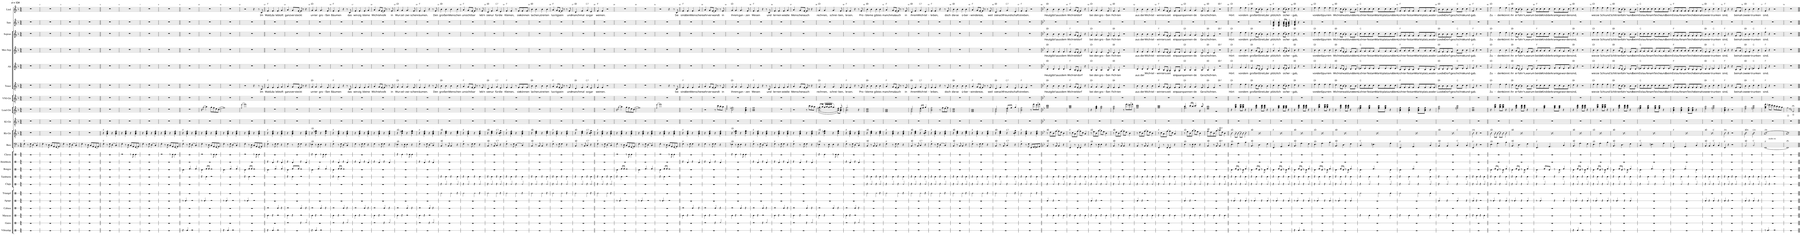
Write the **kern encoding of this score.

**kern	**kern	**kern	**kern	**kern	**kern	**kern	**kern	**kern	**kern	**kern	**kern	**harte	**kern	**harte	**kern	**kern	**kern	**kern	**text	**harte	**kern	**text	**harte	**kern	**text	**harte	**kern	**text	**harte	**kern	**kern	**text	**harte
*part22	*part21	*part20	*part19	*part18	*part17	*part16	*part15	*part14	*part13	*part12	*part11	*part11	*part10	*part10	*part9	*part8	*part7	*part6	*part6	*part6	*part5	*part5	*part5	*part4	*part4	*part4	*part3	*part3	*part3	*part2	*part1	*part1	*part1
*staff22	*staff21	*staff20	*staff19	*staff18	*staff17	*staff16	*staff15	*staff14	*staff13	*staff12	*staff11	*	*staff10	*	*staff9	*staff8	*staff7	*staff6	*staff6	*	*staff5	*staff5	*	*staff4	*staff4	*	*staff3	*staff3	*	*staff2	*staff1	*staff1	*
*I"Vibraslap	*I"Guiro	*I"Maracas	*I"Cabasa	*I"Agogo	*I"Triangel	*I"Claps	*I"Tamburin	*I"Bongos	*I"Holzblock	*I"Claves	*I"Bass	*	*I"Rh-Git	*	*I"Kl-Git	*I"Lead-Git	*I"VNI-Git	*I"Tenor	*	*	*I"Alt	*	*	*I"Mez-Sop	*	*	*I"Sopran	*	*	*I"Satz	*I"Lied	*	*
*I'Vibslp.	*I'Gro.	*I'Mrcs.	*I'Cab.	*I'Agogo	*I'Trgl.	*I'Claps	*I'Tamb.	*I'Bongos	*I'Hlz.bl.	*I'Cl	*I'Bass	*	*I'Rh-G	*	*I'Kl-G	*I'Lead	*I'VNI	*I'T	*	*	*I'A	*	*	*I'Mzs	*	*	*I'S	*	*	*I'Satz	*I'L	*	*
*stria1	*stria1	*stria1	*stria1	*stria1	*stria1	*stria1	*stria1	*stria1	*stria1	*stria1	*	*	*	*	*	*	*	*	*	*	*	*	*	*	*	*	*	*	*	*	*	*	*
*clefX	*clefX	*clefX	*clefX	*clefX	*clefX	*clefX	*clefX	*clefX	*clefX	*clefX	*clefFv4	*	*clefGv2	*	*clefGv2	*clefGv2	*clefGv2	*clefGv2	*	*	*clefG2	*	*	*clefG2	*	*	*clefG2	*	*	*clefG2	*clefG2	*	*
*k[]	*k[]	*k[]	*k[]	*k[]	*k[]	*k[]	*k[]	*k[]	*k[]	*k[]	*k[b-]	*	*k[b-]	*	*k[b-]	*k[b-]	*k[b-]	*k[b-]	*	*	*k[b-]	*	*	*k[b-]	*	*	*k[b-]	*	*	*k[b-]	*k[b-]	*	*
*M4/4	*M4/4	*M4/4	*M4/4	*M4/4	*M4/4	*M4/4	*M4/4	*M4/4	*M4/4	*M4/4	*M4/4	*	*M4/4	*	*M4/4	*M4/4	*M4/4	*M4/4	*	*	*M4/4	*	*	*M4/4	*	*	*M4/4	*	*	*M4/4	*M4/4	*	*
*MM124	*MM124	*MM124	*MM124	*MM124	*MM124	*MM124	*MM124	*MM124	*MM124	*MM124	*MM124	*	*MM124	*	*MM124	*MM124	*MM124	*MM124	*	*	*MM124	*	*	*MM124	*	*	*MM124	*	*	*MM124	*MM124	*	*
=1	=1	=1	=1	=1	=1	=1	=1	=1	=1	=1	=1	=1	=1	=1	=1	=1	=1	=1	=1	=1	=1	=1	=1	=1	=1	=1	=1	=1	=1	=1	=1	=1	=1
1r	1r	1r	1r	1r	1r	1r	1r	1r	1r	1r	4FF'\	F:maj	1r	.	1r	1r	1r	1r	.	.	1r	.	.	1r	.	.	1r	.	.	1r	1r	.	.
.	.	.	.	.	.	.	.	.	.	.	8r	.	.	.	.	.	.	.	.	.	.	.	.	.	.	.	.	.	.	.	.	.	.
.	.	.	.	.	.	.	.	.	.	.	8FF\	.	.	.	.	.	.	.	.	.	.	.	.	.	.	.	.	.	.	.	.	.	.
.	.	.	.	.	.	.	.	.	.	.	(4DD\	.	.	.	.	.	.	.	.	.	.	.	.	.	.	.	.	.	.	.	.	.	.
.	.	.	.	.	.	.	.	.	.	.	4CC/)	.	.	.	.	.	.	.	.	.	.	.	.	.	.	.	.	.	.	.	.	.	.
=2	=2	=2	=2	=2	=2	=2	=2	=2	=2	=2	=2	=2	=2	=2	=2	=2	=2	=2	=2	=2	=2	=2	=2	=2	=2	=2	=2	=2	=2	=2	=2	=2	=2
1r	1r	1r	1r	1r	1r	1r	1r	1r	1r	1r	4FF'\	.	1r	.	1r	1r	1r	1r	.	.	1r	.	.	1r	.	.	1r	.	.	1r	1r	.	.
.	.	.	.	.	.	.	.	.	.	.	8r	.	.	.	.	.	.	.	.	.	.	.	.	.	.	.	.	.	.	.	.	.	.
.	.	.	.	.	.	.	.	.	.	.	8DD\	.	.	.	.	.	.	.	.	.	.	.	.	.	.	.	.	.	.	.	.	.	.
.	.	.	.	.	.	.	.	.	.	.	8CC/L	.	.	.	.	.	.	.	.	.	.	.	.	.	.	.	.	.	.	.	.	.	.
.	.	.	.	.	.	.	.	.	.	.	8AAA/	.	.	.	.	.	.	.	.	.	.	.	.	.	.	.	.	.	.	.	.	.	.
.	.	.	.	.	.	.	.	.	.	.	(8GGG/	.	.	.	.	.	.	.	.	.	.	.	.	.	.	.	.	.	.	.	.	.	.
.	.	.	.	.	.	.	.	.	.	.	8AAA/J)	.	.	.	.	.	.	.	.	.	.	.	.	.	.	.	.	.	.	.	.	.	.
=3	=3	=3	=3	=3	=3	=3	=3	=3	=3	=3	=3	=3	=3	=3	=3	=3	=3	=3	=3	=3	=3	=3	=3	=3	=3	=3	=3	=3	=3	=3	=3	=3	=3
1r	1r	1r	1r	1r	1r	1r	1r	1r	1r	1r	4FF'\	.	1r	.	1r	1r	1r	1r	.	.	1r	.	.	1r	.	.	1r	.	.	1r	1r	.	.
.	.	.	.	.	.	.	.	.	.	.	8r	.	.	.	.	.	.	.	.	.	.	.	.	.	.	.	.	.	.	.	.	.	.
.	.	.	.	.	.	.	.	.	.	.	8FF\	.	.	.	.	.	.	.	.	.	.	.	.	.	.	.	.	.	.	.	.	.	.
.	.	.	.	.	.	.	.	.	.	.	(4DD\	.	.	.	.	.	.	.	.	.	.	.	.	.	.	.	.	.	.	.	.	.	.
.	.	.	.	.	.	.	.	.	.	.	4CC/)	.	.	.	.	.	.	.	.	.	.	.	.	.	.	.	.	.	.	.	.	.	.
=4	=4	=4	=4	=4	=4	=4	=4	=4	=4	=4	=4	=4	=4	=4	=4	=4	=4	=4	=4	=4	=4	=4	=4	=4	=4	=4	=4	=4	=4	=4	=4	=4	=4
1r	1r	1r	1r	1r	1r	1r	1r	1r	1r	1r	4FF'\	.	1r	.	1r	1r	1r	1r	.	.	1r	.	.	1r	.	.	1r	.	.	1r	1r	.	.
.	.	.	.	.	.	.	.	.	.	.	8r	.	.	.	.	.	.	.	.	.	.	.	.	.	.	.	.	.	.	.	.	.	.
.	.	.	.	.	.	.	.	.	.	.	8DD\	.	.	.	.	.	.	.	.	.	.	.	.	.	.	.	.	.	.	.	.	.	.
.	.	.	.	.	.	.	.	.	.	.	8CC/L	.	.	.	.	.	.	.	.	.	.	.	.	.	.	.	.	.	.	.	.	.	.
.	.	.	.	.	.	.	.	.	.	.	8AAA/	.	.	.	.	.	.	.	.	.	.	.	.	.	.	.	.	.	.	.	.	.	.
.	.	.	.	.	.	.	.	.	.	.	(8GGG/	.	.	.	.	.	.	.	.	.	.	.	.	.	.	.	.	.	.	.	.	.	.
.	.	.	.	.	.	.	.	.	.	.	8AAA/J)	.	.	.	.	.	.	.	.	.	.	.	.	.	.	.	.	.	.	.	.	.	.
=5||	=5||	=5||	=5||	=5||	=5||	=5||	=5||	=5||	=5||	=5||	=5||	=5||	=5||	=5||	=5||	=5||	=5||	=5||	=5||	=5||	=5||	=5||	=5||	=5||	=5||	=5||	=5||	=5||	=5||	=5||	=5||	=5||	=5||
1r	1r	1r	1r	1r	1r	1r	1r	1r	1r	1r	4FF'\	F:maj	4r	F:maj	1r	1r	1r	1r	.	.	1r	.	.	1r	.	.	1r	.	.	1r	1r	.	.
.	.	.	.	.	.	.	.	.	.	.	8r	.	4A\ 4c\ 4f\	.	.	.	.	.	.	.	.	.	.	.	.	.	.	.	.	.	.	.	.
.	.	.	.	.	.	.	.	.	.	.	8FF\	.	.	.	.	.	.	.	.	.	.	.	.	.	.	.	.	.	.	.	.	.	.
.	.	.	.	.	.	.	.	.	.	.	(4DD\	.	4r	.	.	.	.	.	.	.	.	.	.	.	.	.	.	.	.	.	.	.	.
.	.	.	.	.	.	.	.	.	.	.	4CC/)	.	4A\ 4c\ 4f\	.	.	.	.	.	.	.	.	.	.	.	.	.	.	.	.	.	.	.	.
=6	=6	=6	=6	=6	=6	=6	=6	=6	=6	=6	=6	=6	=6	=6	=6	=6	=6	=6	=6	=6	=6	=6	=6	=6	=6	=6	=6	=6	=6	=6	=6	=6	=6
1r	1r	1r	1r	1r	1r	1r	1r	1r	1r	2r	4FF'\	.	4r	.	1r	1r	1r	1r	.	.	1r	.	.	1r	.	.	1r	.	.	1r	1r	.	.
.	.	.	.	.	.	.	.	.	.	.	8r	.	4A\ 4c\ 4f\	.	.	.	.	.	.	.	.	.	.	.	.	.	.	.	.	.	.	.	.
.	.	.	.	.	.	.	.	.	.	.	8DD\	.	.	.	.	.	.	.	.	.	.	.	.	.	.	.	.	.	.	.	.	.	.
.	.	.	.	.	.	.	.	.	.	8r	8CC/L	.	4r	.	.	.	.	.	.	.	.	.	.	.	.	.	.	.	.	.	.	.	.
.	.	.	.	.	.	.	.	.	.	8Re\	8AAA/	.	.	.	.	.	.	.	.	.	.	.	.	.	.	.	.	.	.	.	.	.	.
.	.	.	.	.	.	.	.	.	.	4Re\	(8GGG/	.	4A\ 4c\ 4f\	.	.	.	.	.	.	.	.	.	.	.	.	.	.	.	.	.	.	.	.
.	.	.	.	.	.	.	.	.	.	.	8AAA/J)	.	.	.	.	.	.	.	.	.	.	.	.	.	.	.	.	.	.	.	.	.	.
=7	=7	=7	=7	=7	=7	=7	=7	=7	=7	=7	=7	=7	=7	=7	=7	=7	=7	=7	=7	=7	=7	=7	=7	=7	=7	=7	=7	=7	=7	=7	=7	=7	=7
1r	1r	1r	1r	1r	1r	1r	1r	1r	1r	1r	4FF'\	.	4r	.	1r	1r	1r	1r	.	.	1r	.	.	1r	.	.	1r	.	.	1r	1r	.	.
.	.	.	.	.	.	.	.	.	.	.	8r	.	4A\ 4c\ 4f\	.	.	.	.	.	.	.	.	.	.	.	.	.	.	.	.	.	.	.	.
.	.	.	.	.	.	.	.	.	.	.	8FF\	.	.	.	.	.	.	.	.	.	.	.	.	.	.	.	.	.	.	.	.	.	.
.	.	.	.	.	.	.	.	.	.	.	(4DD\	.	4r	.	.	.	.	.	.	.	.	.	.	.	.	.	.	.	.	.	.	.	.
.	.	.	.	.	.	.	.	.	.	.	4CC/)	.	4A\ 4c\ 4f\	.	.	.	.	.	.	.	.	.	.	.	.	.	.	.	.	.	.	.	.
=8	=8	=8	=8	=8	=8	=8	=8	=8	=8	=8	=8	=8	=8	=8	=8	=8	=8	=8	=8	=8	=8	=8	=8	=8	=8	=8	=8	=8	=8	=8	=8	=8	=8
1r	1r	1r	1r	1r	1r	1r	1r	1r	1r	2r	4FF'\	.	4r	.	1r	1r	1r	1r	.	.	1r	.	.	1r	.	.	1r	.	.	1r	1r	.	.
.	.	.	.	.	.	.	.	.	.	.	8r	.	4A\ 4c\ 4f\	.	.	.	.	.	.	.	.	.	.	.	.	.	.	.	.	.	.	.	.
.	.	.	.	.	.	.	.	.	.	.	8DD\	.	.	.	.	.	.	.	.	.	.	.	.	.	.	.	.	.	.	.	.	.	.
.	.	.	.	.	.	.	.	.	.	8r	8CC/L	.	4r	.	.	.	.	.	.	.	.	.	.	.	.	.	.	.	.	.	.	.	.
.	.	.	.	.	.	.	.	.	.	8Re\	8AAA/	.	.	.	.	.	.	.	.	.	.	.	.	.	.	.	.	.	.	.	.	.	.
.	.	.	.	.	.	.	.	.	.	4Re\	(8GGG/	.	4A\ 4c\ 4f\	.	.	.	.	.	.	.	.	.	.	.	.	.	.	.	.	.	.	.	.
.	.	.	.	.	.	.	.	.	.	.	8AAA/J)	.	.	.	.	.	.	.	.	.	.	.	.	.	.	.	.	.	.	.	.	.	.
=9||	=9||	=9||	=9||	=9||	=9||	=9||	=9||	=9||	=9||	=9||	=9||	=9||	=9||	=9||	=9||	=9||	=9||	=9||	=9||	=9||	=9||	=9||	=9||	=9||	=9||	=9||	=9||	=9||	=9||	=9||	=9||	=9||	=9||
4r	1r	1r	1r	8r	1r	1r	1r	4.Rd\	1r	1r	4FF'\	F:maj	4r	F:maj	1r	1r	1r	1r	.	.	1r	.	.	1r	.	.	1r	.	.	1r	1r	.	.
.	.	.	.	4.Re/	.	.	.	.	.	.	.	.	.	.	.	.	.	.	.	.	.	.	.	.	.	.	.	.	.	.	.	.	.
4Re/	.	.	.	.	.	.	.	.	.	.	8r	.	4A\ 4c\ 4f\	.	.	.	.	.	.	.	.	.	.	.	.	.	.	.	.	.	.	.	.
.	.	.	.	.	.	.	.	4.Rf/	.	.	8FF\	.	.	.	.	.	.	.	.	.	.	.	.	.	.	.	.	.	.	.	.	.	.
2r	.	.	.	2r	.	.	.	.	.	.	(4DD\	.	4r	.	.	.	.	.	.	.	.	.	.	.	.	.	.	.	.	.	.	.	.
.	.	.	.	.	.	.	.	4Rf/	.	.	4CC/)	.	4A\ 4c\ 4f\	.	.	.	.	.	.	.	.	.	.	.	.	.	.	.	.	.	.	.	.
=10	=10	=10	=10	=10	=10	=10	=10	=10	=10	=10	=10	=10	=10	=10	=10	=10	=10	=10	=10	=10	=10	=10	=10	=10	=10	=10	=10	=10	=10	=10	=10	=10	=10
1r	1r	1r	1r	8r	1r	1r	4r	4Rd\	1r	2r	4FF'\	.	4r	.	1r	4r	1r	1r	.	.	1r	.	.	1r	.	.	1r	.	.	1r	1r	.	.
.	.	.	.	4.Re/	.	.	.	.	.	.	.	.	.	.	.	.	.	.	.	.	.	.	.	.	.	.	.	.	.	.	.	.	.
.	.	.	.	.	.	.	.	.	.	.	.	.	.	.	.	(8qg\	.	.	.	.	.	.	.	.	.	.	.	.	.	.	.	.	.
.	.	.	.	.	.	.	4Re\	8Rf/L	.	.	8r	.	4A\ 4c\ 4f\	.	.	4a\)	.	.	.	.	.	.	.	.	.	.	.	.	.	.	.	.	.
.	.	.	.	.	.	.	.	8Rf/J	.	.	8DD\	.	.	.	.	.	.	.	.	.	.	.	.	.	.	.	.	.	.	.	.	.	.
.	.	.	.	2r	.	.	2r	2r	.	8r	8CC/L	.	4r	.	.	8g\L	.	.	.	.	.	.	.	.	.	.	.	.	.	.	.	.	.
.	.	.	.	.	.	.	.	.	.	8Re\	8AAA/	.	.	.	.	8f\	.	.	.	.	.	.	.	.	.	.	.	.	.	.	.	.	.
.	.	.	.	.	.	.	.	.	.	4Re\	(8GGG/	.	4A\ 4c\ 4f\	.	.	8d\	.	.	.	.	.	.	.	.	.	.	.	.	.	.	.	.	.
.	.	.	.	.	.	.	.	.	.	.	8AAA/J)	.	.	.	.	(8c\J	.	.	.	.	.	.	.	.	.	.	.	.	.	.	.	.	.
=11	=11	=11	=11	=11	=11	=11	=11	=11	=11	=11	=11	=11	=11	=11	=11	=11	=11	=11	=11	=11	=11	=11	=11	=11	=11	=11	=11	=11	=11	=11	=11	=11	=11
4r	1r	1r	1r	8r	1r	1r	1r	4.Rd\	1r	1r	4FF'\	.	4r	.	1r	1f)	1r	1r	.	.	1r	.	.	1r	.	.	1r	.	.	1r	1r	.	.
.	.	.	.	4.Re/	.	.	.	.	.	.	.	.	.	.	.	.	.	.	.	.	.	.	.	.	.	.	.	.	.	.	.	.	.
4Re/	.	.	.	.	.	.	.	.	.	.	8r	.	4A\ 4c\ 4f\	.	.	.	.	.	.	.	.	.	.	.	.	.	.	.	.	.	.	.	.
.	.	.	.	.	.	.	.	4.Rf/	.	.	8FF\	.	.	.	.	.	.	.	.	.	.	.	.	.	.	.	.	.	.	.	.	.	.
2r	.	.	.	2r	.	.	.	.	.	.	(4DD\	.	4r	.	.	.	.	.	.	.	.	.	.	.	.	.	.	.	.	.	.	.	.
.	.	.	.	.	.	.	.	4Rf/	.	.	4CC/)	.	4A\ 4c\ 4f\	.	.	.	.	.	.	.	.	.	.	.	.	.	.	.	.	.	.	.	.
=12	=12	=12	=12	=12	=12	=12	=12	=12	=12	=12	=12	=12	=12	=12	=12	=12	=12	=12	=12	=12	=12	=12	=12	=12	=12	=12	=12	=12	=12	=12	=12	=12	=12
.	.	.	.	.	.	.	.	.	.	.	.	.	.	.	.	(8qee\	.	.	.	.	.	.	.	.	.	.	.	.	.	.	.	.	.
1r	1r	1r	1r	8r	1r	1r	4r	4Rd\	1r	2r	4FF'\	.	4r	.	1r	1ff)	1r	2r	.	.	1r	.	.	1r	.	.	1r	.	.	1r	2r	.	.
.	.	.	.	4.Re/	.	.	.	.	.	.	.	.	.	.	.	.	.	.	.	.	.	.	.	.	.	.	.	.	.	.	.	.	.
.	.	.	.	.	.	.	4Re\	8Rf/L	.	.	8r	.	4A\ 4c\ 4f\	.	.	.	.	.	.	.	.	.	.	.	.	.	.	.	.	.	.	.	.
.	.	.	.	.	.	.	.	8Rf/J	.	.	8DD\	.	.	.	.	.	.	.	.	.	.	.	.	.	.	.	.	.	.	.	.	.	.
.	.	.	.	2r	.	.	2r	2r	.	8r	8CC/L	.	4r	.	.	.	.	4r	.	.	.	.	.	.	.	.	.	.	.	.	4r	.	.
.	.	.	.	.	.	.	.	.	.	8Re\	8AAA/	.	.	.	.	.	.	.	.	.	.	.	.	.	.	.	.	.	.	.	.	.	.
.	.	.	.	.	.	.	.	.	.	4Re\	(8GGG/	.	4A\ 4c\ 4f\	.	.	.	.	8r	.	.	.	.	.	.	.	.	.	.	.	.	8r	.	.
!	!	!	!	!	!	!	!	!	!	!	!	!	!	!	!	!	!	!	!LO:LY:b	!	!	!	!	!	!	!	!	!	!	!	!	!LO:LY:b	!
.	.	.	.	.	.	.	.	.	.	.	8AAA/J)	.	.	.	.	.	.	8C/	Im	.	.	.	.	.	.	.	.	.	.	.	8c/	Im	.
=13||	=13||	=13||	=13||	=13||	=13||	=13||	=13||	=13||	=13||	=13||	=13||	=13||	=13||	=13||	=13||	=13||	=13||	=13||	=13||	=13||	=13||	=13||	=13||	=13||	=13||	=13||	=13||	=13||	=13||	=13||	=13||	=13||	=13||
!	!	!	!	!	!	!	!	!	!	!	!	!	!	!	!	!	!	!	!LO:LY:b	!	!	!	!	!	!	!	!	!	!	!	!	!LO:LY:b	!
4r	1r	4Re\	2r	1r	1r	1r	1r	4.Rd\	4r	1r	4FF\	F:maj	4r	F:maj	1r	1r	1r	4F/	Wald,	F:maj	1r	.	.	1r	.	.	1r	.	.	1r	4f/	Wald,	F:maj
!	!	!	!	!	!	!	!	!	!	!	!	!	!	!	!	!	!	!	!LO:LY:b	!	!	!	!	!	!	!	!	!	!	!	!	!LO:LY:b	!
4Re/	.	4r	.	.	.	.	.	.	4Rd/	.	8r	.	4A\ 4c\ 4f\	.	.	.	.	4F/	da	.	.	.	.	.	.	.	.	.	.	.	4f/	da	.
.	.	.	.	.	.	.	.	4.Rf/	.	.	8FF\	.	.	.	.	.	.	.	.	.	.	.	.	.	.	.	.	.	.	.	.	.	.
!	!	!	!	!	!	!	!	!	!	!	!	!	!	!	!	!	!	!	!LO:LY:b	!	!	!	!	!	!	!	!	!	!	!	!	!LO:LY:b	!
2r	.	2r	4Re/	.	.	.	.	.	4r	.	4FF\	.	4r	.	.	.	.	4F/	lebt	.	.	.	.	.	.	.	.	.	.	.	4f/	lebt	.
!	!	!	!	!	!	!	!	!	!	!	!	!	!	!	!	!	!	!	!LO:LY:b	!	!	!	!	!	!	!	!	!	!	!	!	!LO:LY:b	!
.	.	.	4r	.	.	.	.	4Rf/	4Rd/	.	4r	.	4A\ 4c\ 4f\	.	.	.	.	4G/	oft	.	.	.	.	.	.	.	.	.	.	.	4g/	oft	.
=14	=14	=14	=14	=14	=14	=14	=14	=14	=14	=14	=14	=14	=14	=14	=14	=14	=14	=14	=14	=14	=14	=14	=14	=14	=14	=14	=14	=14	=14	=14	=14	=14	=14
!	!	!	!	!	!	!	!	!	!	!	!	!	!	!	!	!	!	!	!LO:LY:b	!	!	!	!	!	!	!	!	!	!	!	!	!LO:LY:b	!
1r	2r	4Re\	2r	1r	1r	1r	4r	4Rd\	4r	1r	4FF\	.	4r	.	1r	1r	1r	4A/	ganz	.	1r	.	.	1r	.	.	1r	.	.	1r	4a/	ganz	.
!	!	!	!	!	!	!	!	!	!	!	!	!	!	!	!	!	!	!	!LO:LY:b	!	!	!	!	!	!	!	!	!	!	!	!	!LO:LY:b	!
.	.	4r	.	.	.	.	4Re\	8Rf/L	4Rd/	.	8r	.	4A\ 4c\ 4f\	.	.	.	.	8G/L	ver-	.	.	.	.	.	.	.	.	.	.	.	8g/L	ver-	.
!	!	!	!	!	!	!	!	!	!	!	!	!	!	!	!	!	!	!	!LO:LY:b	!	!	!	!	!	!	!	!	!	!	!	!	!LO:LY:b	!
.	.	.	.	.	.	.	.	8Rf/J	.	.	8FF\	.	.	.	.	.	.	[8F/J	-steckt	.	.	.	.	.	.	.	.	.	.	.	[8f/J	-steckt	.
.	4r	2r	4Re/	.	.	.	2r	2r	4r	.	4FF\	.	4r	.	.	.	.	8F/]	.	.	.	.	.	.	.	.	.	.	.	.	8f/]	.	.
.	.	.	.	.	.	.	.	.	.	.	.	.	.	.	.	.	.	8r	.	.	.	.	.	.	.	.	.	.	.	.	8r	.	.
.	4Rf/	.	4r	.	.	.	.	.	4Rd/	.	4r	.	4A\ 4c\ 4f\	.	.	.	.	4r	.	.	.	.	.	.	.	.	.	.	.	.	4r	.	.
=15	=15	=15	=15	=15	=15	=15	=15	=15	=15	=15	=15	=15	=15	=15	=15	=15	=15	=15	=15	=15	=15	=15	=15	=15	=15	=15	=15	=15	=15	=15	=15	=15	=15
!	!	!	!	!	!	!	!	!	!	!	!	!	!	!	!	!	!	!	!LO:LY:b	!	!	!	!	!	!	!	!	!	!	!	!	!LO:LY:b	!
4r	1r	4Re\	2r	1r	1r	1r	1r	4.Rd\	1r	4r	4EE-X\	Eb:maj	4r	Eb:maj	1r	1r	1r	4G/	un-	Eb:maj	1r	.	.	1r	.	.	1r	.	.	1r	4g/	un-	Eb:maj
!	!	!	!	!	!	!	!	!	!	!	!	!	!	!	!	!	!	!	!LO:LY:b	!	!	!	!	!	!	!	!	!	!	!	!	!LO:LY:b	!
4Re/	.	4r	.	.	.	.	.	.	.	4Re\	8r	.	4B-\ 4e-X\ 4g\	.	.	.	.	4G/	-ter	.	.	.	.	.	.	.	.	.	.	.	4g/	-ter	.
.	.	.	.	.	.	.	.	4.Rf/	.	.	8EE-\	.	.	.	.	.	.	.	.	.	.	.	.	.	.	.	.	.	.	.	.	.	.
!	!	!	!	!	!	!	!	!	!	!	!	!	!	!	!	!	!	!	!LO:LY:b	!	!	!	!	!	!	!	!	!	!	!	!	!LO:LY:b	!
2r	.	2r	4Re/	.	.	.	.	.	.	8r	4EE-\	.	4r	.	.	.	.	4.G/	gro-	.	.	.	.	.	.	.	.	.	.	.	4.g/	gro-	.
.	.	.	.	.	.	.	.	.	.	8Re\	.	.	.	.	.	.	.	.	.	.	.	.	.	.	.	.	.	.	.	.	.	.	.
.	.	.	4r	.	.	.	.	4Rf/	.	4Re\	4r	.	4B-\ 4e-\ 4g\	.	.	.	.	.	.	.	.	.	.	.	.	.	.	.	.	.	.	.	.
!	!	!	!	!	!	!	!	!	!	!	!	!	!	!	!	!	!	!	!LO:LY:b	!	!	!	!	!	!	!	!	!	!	!	!	!LO:LY:b	!
.	.	.	.	.	.	.	.	.	.	.	.	.	.	.	.	.	.	8F/	-ßen	.	.	.	.	.	.	.	.	.	.	.	8f/	-ßen	.
=16	=16	=16	=16	=16	=16	=16	=16	=16	=16	=16	=16	=16	=16	=16	=16	=16	=16	=16	=16	=16	=16	=16	=16	=16	=16	=16	=16	=16	=16	=16	=16	=16	=16
!	!	!	!	!	!	!	!	!	!	!	!	!	!	!	!	!	!	!	!LO:LY:b	!	!	!	!	!	!	!	!	!	!	!	!	!LO:LY:b	!
1r	2r	4Re\	2r	1r	1r	1r	4r	4Rd\	4r	1r	4FF\	F:maj	4r	F:maj	1r	1r	1r	4F/	Bäu-	F:maj	1r	.	.	1r	.	.	1r	.	.	1r	4f/	Bäu-	F:maj
!	!	!	!	!	!	!	!	!	!	!	!	!	!	!	!	!	!	!	!LO:LY:b	!	!	!	!	!	!	!	!	!	!	!	!	!LO:LY:b	!
.	.	4r	.	.	.	.	4Re\	8Rf/L	4Rd/	.	8r	.	4A\ 4c\ 4f\	.	.	.	.	4F/	-men	.	.	.	.	.	.	.	.	.	.	.	4f/	-men	.
.	.	.	.	.	.	.	.	8Rf/J	.	.	8FF\	.	.	.	.	.	.	.	.	.	.	.	.	.	.	.	.	.	.	.	.	.	.
.	4r	2r	4Re/	.	.	.	2r	2r	4r	.	(4DD\	.	4r	.	.	.	.	4r	.	.	.	.	.	.	.	.	.	.	.	.	4r	.	.
.	4Rf/	.	4r	.	.	.	.	.	4Rd/	.	4CC/)	.	4A\ 4c\ 4f\	.	.	.	.	8r	.	.	.	.	.	.	.	.	.	.	.	.	8r	.	.
!	!	!	!	!	!	!	!	!	!	!	!	!	!	!	!	!	!	!	!LO:LY:b	!	!	!	!	!	!	!	!	!	!	!	!	!LO:LY:b	!
.	.	.	.	.	.	.	.	.	.	.	.	.	.	.	.	.	.	8C/	das	.	.	.	.	.	.	.	.	.	.	.	8c/	das	.
=17	=17	=17	=17	=17	=17	=17	=17	=17	=17	=17	=17	=17	=17	=17	=17	=17	=17	=17	=17	=17	=17	=17	=17	=17	=17	=17	=17	=17	=17	=17	=17	=17	=17
!	!	!	!	!	!	!	!	!	!	!	!	!	!	!	!	!	!	!	!LO:LY:b	!	!	!	!	!	!	!	!	!	!	!	!	!LO:LY:b	!
1r	1r	4Re\	2r	1r	1r	1r	1r	1r	4r	1r	4FF\	.	4r	.	1r	1r	1r	4F/	win-	.	1r	.	.	1r	.	.	1r	.	.	1r	4f/	win-	.
!	!	!	!	!	!	!	!	!	!	!	!	!	!	!	!	!	!	!	!LO:LY:b	!	!	!	!	!	!	!	!	!	!	!	!	!LO:LY:b	!
.	.	4r	.	.	.	.	.	.	4Rd/	.	8r	.	4A\ 4c\ 4f\	.	.	.	.	4F/	-zig	.	.	.	.	.	.	.	.	.	.	.	4f/	-zig	.
.	.	.	.	.	.	.	.	.	.	.	8FF\	.	.	.	.	.	.	.	.	.	.	.	.	.	.	.	.	.	.	.	.	.	.
!	!	!	!	!	!	!	!	!	!	!	!	!	!	!	!	!	!	!	!LO:LY:b	!	!	!	!	!	!	!	!	!	!	!	!	!LO:LY:b	!
.	.	2r	4Re/	.	.	.	.	.	4r	.	4FF\	.	4r	.	.	.	.	4F/	klei-	.	.	.	.	.	.	.	.	.	.	.	4f/	klei-	.
!	!	!	!	!	!	!	!	!	!	!	!	!	!	!	!	!	!	!	!LO:LY:b	!	!	!	!	!	!	!	!	!	!	!	!	!LO:LY:b	!
.	.	.	4r	.	.	.	.	.	4Rd/	.	4r	.	4A\ 4c\ 4f\	.	.	.	.	4G/	-ne	.	.	.	.	.	.	.	.	.	.	.	4g/	-ne	.
=18	=18	=18	=18	=18	=18	=18	=18	=18	=18	=18	=18	=18	=18	=18	=18	=18	=18	=18	=18	=18	=18	=18	=18	=18	=18	=18	=18	=18	=18	=18	=18	=18	=18
!	!	!	!	!	!	!	!	!	!	!	!	!	!	!	!	!	!	!	!LO:LY:b	!	!	!	!	!	!	!	!	!	!	!	!	!LO:LY:b	!
1r	2r	4Re\	2r	1r	1r	1r	1r	1r	4r	1r	4FF\	.	4r	.	1r	1r	1r	4A/	Wich-	.	1r	.	.	1r	.	.	1r	.	.	1r	4a/	Wich-	.
!	!	!	!	!	!	!	!	!	!	!	!	!	!	!	!	!	!	!	!LO:LY:b	!	!	!	!	!	!	!	!	!	!	!	!	!LO:LY:b	!
.	.	4r	.	.	.	.	.	.	4Rd/	.	8r	.	4A\ 4c\ 4f\	.	.	.	.	8G/L	-tel-	.	.	.	.	.	.	.	.	.	.	.	8g/L	-tel-	.
!	!	!	!	!	!	!	!	!	!	!	!	!	!	!	!	!	!	!	!LO:LY:b	!	!	!	!	!	!	!	!	!	!	!	!	!LO:LY:b	!
.	.	.	.	.	.	.	.	.	.	.	8FF\	.	.	.	.	.	.	[8F/J	-volk	.	.	.	.	.	.	.	.	.	.	.	[8f/J	-volk	.
.	4r	2r	4Re/	.	.	.	.	.	4r	.	4FF\	.	4r	.	.	.	.	8F/]	.	.	.	.	.	.	.	.	.	.	.	.	8f/]	.	.
.	.	.	.	.	.	.	.	.	.	.	.	.	.	.	.	.	.	8r	.	.	.	.	.	.	.	.	.	.	.	.	8r	.	.
.	4Rf/	.	4r	.	.	.	.	.	4Rd/	.	4r	.	4A\ 4c\ 4f\	.	.	.	.	8r	.	.	.	.	.	.	.	.	.	.	.	.	8r	.	.
!	!	!	!	!	!	!	!	!	!	!	!	!	!	!	!	!	!	!	!LO:LY:b	!	!	!	!	!	!	!	!	!	!	!	!	!LO:LY:b	!
.	.	.	.	.	.	.	.	.	.	.	.	.	.	.	.	.	.	8F/	in	.	.	.	.	.	.	.	.	.	.	.	8f/	in	.
=19	=19	=19	=19	=19	=19	=19	=19	=19	=19	=19	=19	=19	=19	=19	=19	=19	=19	=19	=19	=19	=19	=19	=19	=19	=19	=19	=19	=19	=19	=19	=19	=19	=19
!	!	!	!	!	!	!	!	!	!	!	!	!	!	!	!	!	!	!	!LO:LY:b	!	!	!	!	!	!	!	!	!	!	!	!	!LO:LY:b	!
1r	1r	4Re\	2r	1r	1r	1r	1r	1r	1r	4r	4EE-X\	Eb:maj	4r	Eb:maj	1r	1r	1r	4G/	Wur-	Eb:maj	1r	.	.	1r	.	.	1r	.	.	1r	4g/	Wur-	Eb:maj
!	!	!	!	!	!	!	!	!	!	!	!	!	!	!	!	!	!	!	!LO:LY:b	!	!	!	!	!	!	!	!	!	!	!	!	!LO:LY:b	!
.	.	4r	.	.	.	.	.	.	.	4Re\	8r	.	4B-\ 4e-X\ 4g\	.	.	.	.	4G/	-zel-	.	.	.	.	.	.	.	.	.	.	.	4g/	-zel-	.
.	.	.	.	.	.	.	.	.	.	.	8EE-\	.	.	.	.	.	.	.	.	.	.	.	.	.	.	.	.	.	.	.	.	.	.
!	!	!	!	!	!	!	!	!	!	!	!	!	!	!	!	!	!	!	!LO:LY:b	!	!	!	!	!	!	!	!	!	!	!	!	!LO:LY:b	!
.	.	2r	4Re/	.	.	.	.	.	.	8r	4EE-\	.	4r	.	.	.	.	4.G/	-zwi-	.	.	.	.	.	.	.	.	.	.	.	4.g/	-zwi-	.
.	.	.	.	.	.	.	.	.	.	8Re\	.	.	.	.	.	.	.	.	.	.	.	.	.	.	.	.	.	.	.	.	.	.	.
.	.	.	4r	.	.	.	.	.	.	4Re\	4r	.	4B-\ 4e-\ 4g\	.	.	.	.	.	.	.	.	.	.	.	.	.	.	.	.	.	.	.	.
!	!	!	!	!	!	!	!	!	!	!	!	!	!	!	!	!	!	!	!LO:LY:b	!	!	!	!	!	!	!	!	!	!	!	!	!LO:LY:b	!
.	.	.	.	.	.	.	.	.	.	.	.	.	.	.	.	.	.	8F/	-schen-	.	.	.	.	.	.	.	.	.	.	.	8f/	-schen-	.
=20	=20	=20	=20	=20	=20	=20	=20	=20	=20	=20	=20	=20	=20	=20	=20	=20	=20	=20	=20	=20	=20	=20	=20	=20	=20	=20	=20	=20	=20	=20	=20	=20	=20
!	!	!	!	!	!	!	!	!	!	!	!	!	!	!	!	!	!	!	!LO:LY:b	!	!	!	!	!	!	!	!	!	!	!	!	!LO:LY:b	!
1r	2r	4Re\	2r	1r	1r	1r	1r	1r	4r	1r	4FF\	F:maj	4r	F:maj	1r	1r	1r	4F/	-räu-	F:maj	1r	.	.	1r	.	.	1r	.	.	1r	4f/	-räu-	F:maj
!	!	!	!	!	!	!	!	!	!	!	!	!	!	!	!	!	!	!	!LO:LY:b	!	!	!	!	!	!	!	!	!	!	!	!	!LO:LY:b	!
.	.	4r	.	.	.	.	.	.	4Rd/	.	8r	.	4A\ 4c\ 4f\	.	.	.	.	4F/	-men.	.	.	.	.	.	.	.	.	.	.	.	4f/	-men.	.
.	.	.	.	.	.	.	.	.	.	.	8FF\	.	.	.	.	.	.	.	.	.	.	.	.	.	.	.	.	.	.	.	.	.	.
.	4r	2r	4Re/	.	.	.	.	.	4r	.	(4DD\	.	4r	.	.	.	.	4r	.	.	.	.	.	.	.	.	.	.	.	.	4r	.	.
.	4Rf/	.	4r	.	.	.	.	.	4Rd/	.	4CC/)	.	4A\ 4c\ 4f\	.	.	.	.	8r	.	.	.	.	.	.	.	.	.	.	.	.	8r	.	.
!	!	!	!	!	!	!	!	!	!	!	!	!	!	!	!	!	!	!	!LO:LY:b	!	!	!	!	!	!	!	!	!	!	!	!	!LO:LY:b	!
.	.	.	.	.	.	.	.	.	.	.	.	.	.	.	.	.	.	8F/	Den	.	.	.	.	.	.	.	.	.	.	.	8f/	Den	.
=21	=21	=21	=21	=21	=21	=21	=21	=21	=21	=21	=21	=21	=21	=21	=21	=21	=21	=21	=21	=21	=21	=21	=21	=21	=21	=21	=21	=21	=21	=21	=21	=21	=21
!	!	!	!	!	!	!	!	!	!	!	!	!	!	!	!	!	!	!	!LO:LY:b	!	!	!	!	!	!	!	!	!	!	!	!	!LO:LY:b	!
1r	1r	1r	1r	1r	2Re\	4r	4r	1r	1r	1r	4BBB-/	Bb:maj	4r	Bb:maj	1r	1r	1r	4B-\	gro-	Bb:maj	1r	.	.	1r	.	.	1r	.	.	1r	4b-\	gro-	Bb:maj
!	!	!	!	!	!	!	!	!	!	!	!	!	!	!	!	!	!	!	!LO:LY:b	!	!	!	!	!	!	!	!	!	!	!	!	!LO:LY:b	!
.	.	.	.	.	.	4Re/	4Re\	.	.	.	8r	.	4B-\ 4d\ 4f\	.	.	.	.	4B-\	-ßen	.	.	.	.	.	.	.	.	.	.	.	4b-\	-ßen	.
.	.	.	.	.	.	.	.	.	.	.	8BBB-/	.	.	.	.	.	.	.	.	.	.	.	.	.	.	.	.	.	.	.	.	.	.
!	!	!	!	!	!	!	!	!	!	!	!	!	!	!	!	!	!	!	!LO:LY:b	!	!	!	!	!	!	!	!	!	!	!	!	!LO:LY:b	!
.	.	.	.	.	4Re\	4r	4r	.	.	.	4BBB-/	.	4r	.	.	.	.	4B-\	Men-	.	.	.	.	.	.	.	.	.	.	.	4b-\	Men-	.
!	!	!	!	!	!	!	!	!	!	!	!	!	!	!	!	!	!	!	!LO:LY:b	!	!	!	!	!	!	!	!	!	!	!	!	!LO:LY:b	!
.	.	.	.	.	4r	4Re/	4Re\	.	.	.	4r	.	4B-\ 4d\ 4f\	.	.	.	.	4B-\	-schen	.	.	.	.	.	.	.	.	.	.	.	4b-\	-schen	.
=22	=22	=22	=22	=22	=22	=22	=22	=22	=22	=22	=22	=22	=22	=22	=22	=22	=22	=22	=22	=22	=22	=22	=22	=22	=22	=22	=22	=22	=22	=22	=22	=22	=22
!	!	!	!	!	!	!	!	!	!	!	!	!	!	!	!	!	!	!	!LO:LY:b	!	!	!	!	!	!	!	!	!	!	!	!	!LO:LY:b	!
1r	1r	1r	1r	1r	2Re\	4r	4r	1r	1r	1r	4FF\	F:maj	4r	F:maj	1r	1r	1r	4A/	un-	F:maj	1r	.	.	1r	.	.	1r	.	.	1r	4a/	un-	F:maj
!	!	!	!	!	!	!	!	!	!	!	!	!	!	!	!	!	!	!	!LO:LY:b	!	!	!	!	!	!	!	!	!	!	!	!	!LO:LY:b	!
.	.	.	.	.	.	4Re/	4Re\	.	.	.	8r	.	4A\ 4c\ 4f\	.	.	.	.	8G/L	-sicht-	.	.	.	.	.	.	.	.	.	.	.	8g/L	-sicht-	.
!	!	!	!	!	!	!	!	!	!	!	!	!	!	!	!	!	!	!	!LO:LY:b	!	!	!	!	!	!	!	!	!	!	!	!	!LO:LY:b	!
.	.	.	.	.	.	.	.	.	.	.	8FF\	.	.	.	.	.	.	[8F/J	-bar	.	.	.	.	.	.	.	.	.	.	.	[8f/J	-bar	.
.	.	.	.	.	4Re\	4r	4r	.	.	.	4FF\	.	4r	.	.	.	.	8F/]	.	.	.	.	.	.	.	.	.	.	.	.	8f/]	.	.
.	.	.	.	.	.	.	.	.	.	.	.	.	.	.	.	.	.	8r	.	.	.	.	.	.	.	.	.	.	.	.	8r	.	.
.	.	.	.	.	4r	4Re/	4Re\	.	.	.	4r	.	4A\ 4c\ 4f\	.	.	.	.	8r	.	.	.	.	.	.	.	.	.	.	.	.	8r	.	.
!	!	!	!	!	!	!	!	!	!	!	!	!	!	!	!	!	!	!	!LO:LY:b	!	!	!	!	!	!	!	!	!	!	!	!	!LO:LY:b	!
.	.	.	.	.	.	.	.	.	.	.	.	.	.	.	.	.	.	8F/	leb'n	.	.	.	.	.	.	.	.	.	.	.	8f/	leb'n	.
=23	=23	=23	=23	=23	=23	=23	=23	=23	=23	=23	=23	=23	=23	=23	=23	=23	=23	=23	=23	=23	=23	=23	=23	=23	=23	=23	=23	=23	=23	=23	=23	=23	=23
!	!	!	!	!	!	!	!	!	!	!	!	!	!	!	!	!	!	!	!LO:LY:b	!	!	!	!	!	!	!	!	!	!	!	!	!LO:LY:b	!
1r	1r	1r	1r	1r	2Re\	4r	4r	1r	1r	1r	4BBB-/	Bb:maj	4r	Bb:maj	1r	1r	1r	4D/	sie	Bb:maj	1r	.	.	1r	.	.	1r	.	.	1r	4d/	sie	Bb:maj
!	!	!	!	!	!	!	!	!	!	!	!	!	!	!	!	!	!	!	!LO:LY:b	!	!	!	!	!	!	!	!	!	!	!	!	!LO:LY:b	!
.	.	.	.	.	.	4Re/	4Re\	.	.	.	8r	.	4B-\ 4d\ 4f\	.	.	.	.	4F/	nur	.	.	.	.	.	.	.	.	.	.	.	4f/	nur	.
.	.	.	.	.	.	.	.	.	.	.	8BBB-/	.	.	.	.	.	.	.	.	.	.	.	.	.	.	.	.	.	.	.	.	.	.
!	!	!	!	!	!	!	!	!	!	!	!	!LO:H:kt=7	!	!LO:H:kt=7	!	!	!	!	!LO:LY:b	!LO:H:kt=7	!	!	!	!	!	!	!	!	!	!	!	!LO:LY:b	!LO:H:kt=7
.	.	.	.	.	4Re\	4r	4r	.	.	.	4CC/	C:7	4r	C:7	.	.	.	4G/	für	C:7	.	.	.	.	.	.	.	.	.	.	4g/	für	C:7
!	!	!	!	!	!	!	!	!	!	!	!	!	!	!	!	!	!	!	!LO:LY:b	!	!	!	!	!	!	!	!	!	!	!	!	!LO:LY:b	!
.	.	.	.	.	4r	4Re/	4Re\	.	.	.	4r	.	4B-\ 4c\ 4g\	.	.	.	.	4E/	die	.	.	.	.	.	.	.	.	.	.	.	4e/	die	.
=24	=24	=24	=24	=24	=24	=24	=24	=24	=24	=24	=24	=24	=24	=24	=24	=24	=24	=24	=24	=24	=24	=24	=24	=24	=24	=24	=24	=24	=24	=24	=24	=24	=24
!	!	!	!	!	!	!	!	!	!	!	!	!	!	!	!	!	!	!	!LO:LY:b	!	!	!	!	!	!	!	!	!	!	!	!	!LO:LY:b	!
1r	1r	1r	1r	1r	2Re\	4r	4r	1r	1r	1r	4FF\	F:maj	4r	F:maj	1r	1r	1r	4F/	Klei-	F:maj	1r	.	.	1r	.	.	1r	.	.	1r	4f/	Klei-	F:maj
!	!	!	!	!	!	!	!	!	!	!	!	!	!	!	!	!	!	!	!LO:LY:b	!	!	!	!	!	!	!	!	!	!	!	!	!LO:LY:b	!
.	.	.	.	.	.	4Re/	4Re\	.	.	.	8r	.	4A\ 4c\ 4f\	.	.	.	.	4F/	-nen,	.	.	.	.	.	.	.	.	.	.	.	4f/	-nen,	.
.	.	.	.	.	.	.	.	.	.	.	8FF\	.	.	.	.	.	.	.	.	.	.	.	.	.	.	.	.	.	.	.	.	.	.
.	.	.	.	.	4Re\	4r	4r	.	.	.	(4DD\	.	4r	.	.	.	.	8r	.	.	.	.	.	.	.	.	.	.	.	.	8r	.	.
!	!	!	!	!	!	!	!	!	!	!	!	!	!	!	!	!	!	!	!LO:LY:b	!	!	!	!	!	!	!	!	!	!	!	!	!LO:LY:b	!
.	.	.	.	.	.	.	.	.	.	.	.	.	.	.	.	.	.	8F/L	sie	.	.	.	.	.	.	.	.	.	.	.	8f/L	sie	.
!	!	!	!	!	!	!	!	!	!	!	!	!	!	!	!	!	!	!	!LO:LY:b	!	!	!	!	!	!	!	!	!	!	!	!	!LO:LY:b	!
.	.	.	.	.	4r	4Re/	4Re\	.	.	.	4CC/)	.	4A\ 4c\ 4f\	.	.	.	.	8F/	kön-	.	.	.	.	.	.	.	.	.	.	.	8f/	kön-	.
!	!	!	!	!	!	!	!	!	!	!	!	!	!	!	!	!	!	!	!LO:LY:b	!	!	!	!	!	!	!	!	!	!	!	!	!LO:LY:b	!
.	.	.	.	.	.	.	.	.	.	.	.	.	.	.	.	.	.	8F/J	-nen	.	.	.	.	.	.	.	.	.	.	.	8f/J	-nen	.
=25	=25	=25	=25	=25	=25	=25	=25	=25	=25	=25	=25	=25	=25	=25	=25	=25	=25	=25	=25	=25	=25	=25	=25	=25	=25	=25	=25	=25	=25	=25	=25	=25	=25
!	!	!	!	!	!	!	!	!	!	!	!	!	!	!	!	!	!	!	!LO:LY:b	!	!	!	!	!	!	!	!	!	!	!	!	!LO:LY:b	!
1r	1r	1r	1r	1r	2Re\	4r	4r	1r	1r	1r	4BBB-/	Bb:maj	4r	Bb:maj	1r	1r	1r	4B-\	la-	Bb:maj	1r	.	.	1r	.	.	1r	.	.	1r	4b-\	la-	Bb:maj
!	!	!	!	!	!	!	!	!	!	!	!	!	!	!	!	!	!	!	!LO:LY:b	!	!	!	!	!	!	!	!	!	!	!	!	!LO:LY:b	!
.	.	.	.	.	.	4Re/	4Re\	.	.	.	8r	.	4B-\ 4d\ 4f\	.	.	.	.	4B-\	-chen,	.	.	.	.	.	.	.	.	.	.	.	4b-\	-chen,	.
.	.	.	.	.	.	.	.	.	.	.	8BBB-/	.	.	.	.	.	.	.	.	.	.	.	.	.	.	.	.	.	.	.	.	.	.
!	!	!	!	!	!	!	!	!	!	!	!	!	!	!	!	!	!	!	!LO:LY:b	!	!	!	!	!	!	!	!	!	!	!	!	!LO:LY:b	!
.	.	.	.	.	4Re\	4r	4r	.	.	.	4BBB-/	.	4r	.	.	.	.	4B-\	strei-	.	.	.	.	.	.	.	.	.	.	.	4b-\	strei-	.
!	!	!	!	!	!	!	!	!	!	!	!	!	!	!	!	!	!	!	!LO:LY:b	!	!	!	!	!	!	!	!	!	!	!	!	!LO:LY:b	!
.	.	.	.	.	4r	4Re/	4Re\	.	.	.	4r	.	4B-\ 4d\ 4f\	.	.	.	.	4B-\	-ten	.	.	.	.	.	.	.	.	.	.	.	4b-\	-ten	.
=26	=26	=26	=26	=26	=26	=26	=26	=26	=26	=26	=26	=26	=26	=26	=26	=26	=26	=26	=26	=26	=26	=26	=26	=26	=26	=26	=26	=26	=26	=26	=26	=26	=26
!	!	!	!	!	!	!	!	!	!	!	!	!	!	!	!	!	!	!	!LO:LY:b	!	!	!	!	!	!	!	!	!	!	!	!	!LO:LY:b	!
1r	1r	1r	1r	1r	2Re\	4r	4r	1r	1r	1r	4FF\	F:maj	4r	F:maj	1r	1r	1r	4A/	lus-	F:maj	1r	.	.	1r	.	.	1r	.	.	1r	4a/	lus-	F:maj
!	!	!	!	!	!	!	!	!	!	!	!	!	!	!	!	!	!	!	!LO:LY:b	!	!	!	!	!	!	!	!	!	!	!	!	!LO:LY:b	!
.	.	.	.	.	.	4Re/	4Re\	.	.	.	8r	.	4A\ 4c\ 4f\	.	.	.	.	8G/L	-tig	.	.	.	.	.	.	.	.	.	.	.	8g/L	-tig	.
!	!	!	!	!	!	!	!	!	!	!	!	!	!	!	!	!	!	!	!LO:LY:b	!	!	!	!	!	!	!	!	!	!	!	!	!LO:LY:b	!
.	.	.	.	.	.	.	.	.	.	.	8FF\	.	.	.	.	.	.	[8F/J	sein	.	.	.	.	.	.	.	.	.	.	.	[8f/J	sein	.
.	.	.	.	.	4Re\	4r	4r	.	.	.	4FF\	.	4r	.	.	.	.	8F/]	.	.	.	.	.	.	.	.	.	.	.	.	8f/]	.	.
.	.	.	.	.	.	.	.	.	.	.	.	.	.	.	.	.	.	8r	.	.	.	.	.	.	.	.	.	.	.	.	8r	.	.
.	.	.	.	.	4r	4Re/	4Re\	.	.	.	4r	.	4A\ 4c\ 4f\	.	.	.	.	8r	.	.	.	.	.	.	.	.	.	.	.	.	8r	.	.
!	!	!	!	!	!	!	!	!	!	!	!	!	!	!	!	!	!	!	!LO:LY:b	!	!	!	!	!	!	!	!	!	!	!	!	!LO:LY:b	!
.	.	.	.	.	.	.	.	.	.	.	.	.	.	.	.	.	.	8F/	und	.	.	.	.	.	.	.	.	.	.	.	8f/	und	.
=27	=27	=27	=27	=27	=27	=27	=27	=27	=27	=27	=27	=27	=27	=27	=27	=27	=27	=27	=27	=27	=27	=27	=27	=27	=27	=27	=27	=27	=27	=27	=27	=27	=27
!	!	!	!	!	!	!	!	!	!	!	!	!	!	!	!	!	!	!	!LO:LY:b	!	!	!	!	!	!	!	!	!	!	!	!	!LO:LY:b	!
1r	1r	1r	1r	1r	2Re\	4r	4r	1r	1r	1r	4BBB-/	Bb:maj	4r	Bb:maj	1r	1r	1r	4D/	manch-	Bb:maj	1r	.	.	1r	.	.	1r	.	.	1r	4d/	manch-	Bb:maj
!	!	!	!	!	!	!	!	!	!	!	!	!	!	!	!	!	!	!	!LO:LY:b	!	!	!	!	!	!	!	!	!	!	!	!	!LO:LY:b	!
.	.	.	.	.	.	4Re/	4Re\	.	.	.	8r	.	4B-\ 4d\ 4f\	.	.	.	.	4F/	-mal	.	.	.	.	.	.	.	.	.	.	.	4f/	-mal	.
.	.	.	.	.	.	.	.	.	.	.	8BBB-/	.	.	.	.	.	.	.	.	.	.	.	.	.	.	.	.	.	.	.	.	.	.
!	!	!	!	!	!	!	!	!	!	!	!	!LO:H:kt=7	!	!LO:H:kt=7	!	!	!	!	!LO:LY:b	!LO:H:kt=7	!	!	!	!	!	!	!	!	!	!	!	!LO:LY:b	!LO:H:kt=7
.	.	.	.	.	4Re\	4r	4r	.	.	.	4CC/	C:7	4r	C:7	.	.	.	4G/	so-	C:7	.	.	.	.	.	.	.	.	.	.	4g/	so-	C:7
!	!	!	!	!	!	!	!	!	!	!	!	!	!	!	!	!	!	!	!LO:LY:b	!	!	!	!	!	!	!	!	!	!	!	!	!LO:LY:b	!
.	.	.	.	.	4r	4Re/	4Re\	.	.	.	4r	.	4B-\ 4c\ 4g\	.	.	.	.	4E/	-gar	.	.	.	.	.	.	.	.	.	.	.	4e/	-gar	.
=28||	=28||	=28||	=28||	=28||	=28||	=28||	=28||	=28||	=28||	=28||	=28||	=28||	=28||	=28||	=28||	=28||	=28||	=28||	=28||	=28||	=28||	=28||	=28||	=28||	=28||	=28||	=28||	=28||	=28||	=28||	=28||	=28||	=28||
!	!	!	!	!	!	!	!	!	!	!	!	!	!	!	!	!	!	!	!LO:LY:b	!	!	!	!	!	!	!	!	!	!	!	!	!LO:LY:b	!
1r	1r	1r	1r	1r	2Re\	4r	4r	1r	1r	1r	4FF'\	F:maj	4r	F:maj	1r	1r	1r	4F/	wei-	F:maj	1r	.	.	1r	.	.	1r	.	.	1r	4f/	wei-	F:maj
!	!	!	!	!	!	!	!	!	!	!	!	!	!	!	!	!	!	!	!LO:LY:b	!	!	!	!	!	!	!	!	!	!	!	!	!LO:LY:b	!
.	.	.	.	.	.	4Re/	4Re\	.	.	.	8r	.	4A\ 4c\ 4f\	.	.	.	.	4F/	-nen.	.	.	.	.	.	.	.	.	.	.	.	4f/	-nen.	.
.	.	.	.	.	.	.	.	.	.	.	8FF\	.	.	.	.	.	.	.	.	.	.	.	.	.	.	.	.	.	.	.	.	.	.
.	.	.	.	.	4Re\	4r	4r	.	.	.	(4DD\	.	4r	.	.	.	.	2r	.	.	.	.	.	.	.	.	.	.	.	.	2r	.	.
.	.	.	.	.	4r	4Re/	4Re\	.	.	.	4CC/)	.	4A\ 4c\ 4f\	.	.	.	.	.	.	.	.	.	.	.	.	.	.	.	.	.	.	.	.
=29	=29	=29	=29	=29	=29	=29	=29	=29	=29	=29	=29	=29	=29	=29	=29	=29	=29	=29	=29	=29	=29	=29	=29	=29	=29	=29	=29	=29	=29	=29	=29	=29	=29
1r	1r	1r	1r	8r	1r	1r	4r	4Rd\	1r	2r	4FF'\	.	4r	.	1r	4r	1r	1r	.	.	1r	.	.	1r	.	.	1r	.	.	1r	1r	.	.
.	.	.	.	4.Re/	.	.	.	.	.	.	.	.	.	.	.	.	.	.	.	.	.	.	.	.	.	.	.	.	.	.	.	.	.
.	.	.	.	.	.	.	.	.	.	.	.	.	.	.	.	(8qg\	.	.	.	.	.	.	.	.	.	.	.	.	.	.	.	.	.
.	.	.	.	.	.	.	4Re\	8Rf/L	.	.	8r	.	4A\ 4c\ 4f\	.	.	4a\)	.	.	.	.	.	.	.	.	.	.	.	.	.	.	.	.	.
.	.	.	.	.	.	.	.	8Rf/J	.	.	8DD\	.	.	.	.	.	.	.	.	.	.	.	.	.	.	.	.	.	.	.	.	.	.
.	.	.	.	2r	.	.	2r	2r	.	8r	8CC/L	.	4r	.	.	8g\L	.	.	.	.	.	.	.	.	.	.	.	.	.	.	.	.	.
.	.	.	.	.	.	.	.	.	.	8Re\	8AAA/	.	.	.	.	8f\	.	.	.	.	.	.	.	.	.	.	.	.	.	.	.	.	.
.	.	.	.	.	.	.	.	.	.	4Re\	(8GGG/	.	4A\ 4c\ 4f\	.	.	8d\	.	.	.	.	.	.	.	.	.	.	.	.	.	.	.	.	.
.	.	.	.	.	.	.	.	.	.	.	8AAA/J)	.	.	.	.	(8c\J	.	.	.	.	.	.	.	.	.	.	.	.	.	.	.	.	.
=30	=30	=30	=30	=30	=30	=30	=30	=30	=30	=30	=30	=30	=30	=30	=30	=30	=30	=30	=30	=30	=30	=30	=30	=30	=30	=30	=30	=30	=30	=30	=30	=30	=30
1r	1r	1r	1r	8r	1r	1r	1r	4.Rd\	1r	1r	4FF'\	.	4r	.	1r	1f)	1r	1r	.	.	1r	.	.	1r	.	.	1r	.	.	1r	1r	.	.
.	.	.	.	4.Re/	.	.	.	.	.	.	.	.	.	.	.	.	.	.	.	.	.	.	.	.	.	.	.	.	.	.	.	.	.
.	.	.	.	.	.	.	.	.	.	.	8r	.	4A\ 4c\ 4f\	.	.	.	.	.	.	.	.	.	.	.	.	.	.	.	.	.	.	.	.
.	.	.	.	.	.	.	.	4.Rf/	.	.	8FF\	.	.	.	.	.	.	.	.	.	.	.	.	.	.	.	.	.	.	.	.	.	.
.	.	.	.	2r	.	.	.	.	.	.	(4DD\	.	4r	.	.	.	.	.	.	.	.	.	.	.	.	.	.	.	.	.	.	.	.
.	.	.	.	.	.	.	.	4Rf/	.	.	4CC/)	.	4A\ 4c\ 4f\	.	.	.	.	.	.	.	.	.	.	.	.	.	.	.	.	.	.	.	.
=31	=31	=31	=31	=31	=31	=31	=31	=31	=31	=31	=31	=31	=31	=31	=31	=31	=31	=31	=31	=31	=31	=31	=31	=31	=31	=31	=31	=31	=31	=31	=31	=31	=31
.	.	.	.	.	.	.	.	.	.	.	.	.	.	.	.	(8qee\	.	.	.	.	.	.	.	.	.	.	.	.	.	.	.	.	.
1r	1r	1r	1r	8r	1r	1r	4r	4Rd\	1r	2r	4FF'\	.	4r	.	1r	1ff)	1r	2r	.	.	1r	.	.	1r	.	.	1r	.	.	1r	2r	.	.
.	.	.	.	4.Re/	.	.	.	.	.	.	.	.	.	.	.	.	.	.	.	.	.	.	.	.	.	.	.	.	.	.	.	.	.
.	.	.	.	.	.	.	4Re\	8Rf/L	.	.	8r	.	4A\ 4c\ 4f\	.	.	.	.	.	.	.	.	.	.	.	.	.	.	.	.	.	.	.	.
.	.	.	.	.	.	.	.	8Rf/J	.	.	8DD\	.	.	.	.	.	.	.	.	.	.	.	.	.	.	.	.	.	.	.	.	.	.
.	.	.	.	2r	.	.	2r	2r	.	8r	8CC/L	.	4r	.	.	.	.	4r	.	.	.	.	.	.	.	.	.	.	.	.	4r	.	.
.	.	.	.	.	.	.	.	.	.	8Re\	8AAA/	.	.	.	.	.	.	.	.	.	.	.	.	.	.	.	.	.	.	.	.	.	.
.	.	.	.	.	.	.	.	.	.	4Re\	(8GGG/	.	4A\ 4c\ 4f\	.	.	.	.	8r	.	.	.	.	.	.	.	.	.	.	.	.	8r	.	.
!	!	!	!	!	!	!	!	!	!	!	!	!	!	!	!	!	!	!	!LO:LY:b	!	!	!	!	!	!	!	!	!	!	!	!	!LO:LY:b	!
.	.	.	.	.	.	.	.	.	.	.	8AAA/J)	.	.	.	.	.	.	8C/	Sie	.	.	.	.	.	.	.	.	.	.	.	8c/	Sie	.
=32||	=32||	=32||	=32||	=32||	=32||	=32||	=32||	=32||	=32||	=32||	=32||	=32||	=32||	=32||	=32||	=32||	=32||	=32||	=32||	=32||	=32||	=32||	=32||	=32||	=32||	=32||	=32||	=32||	=32||	=32||	=32||	=32||	=32||
!	!	!	!	!	!	!	!	!	!	!	!	!	!	!	!	!	!	!	!LO:LY:b	!	!	!	!	!	!	!	!	!	!	!	!	!LO:LY:b	!
1r	1r	4Re\	2r	1r	1r	1r	1r	1r	4r	1r	4FF\	F:maj	4r	F:maj	1r	1r	1r	4F/	sind	F:maj	1r	.	.	1r	.	.	1r	.	.	1r	4f/	sind	F:maj
!	!	!	!	!	!	!	!	!	!	!	!	!	!	!	!	!	!	!	!LO:LY:b	!	!	!	!	!	!	!	!	!	!	!	!	!LO:LY:b	!
.	.	4r	.	.	.	.	.	.	4Rd/	.	8r	.	4A\ 4c\ 4f\	.	.	.	.	4F/	den	.	.	.	.	.	.	.	.	.	.	.	4f/	den	.
.	.	.	.	.	.	.	.	.	.	.	8FF\	.	.	.	.	.	.	.	.	.	.	.	.	.	.	.	.	.	.	.	.	.	.
!	!	!	!	!	!	!	!	!	!	!	!	!	!	!	!	!	!	!	!LO:LY:b	!	!	!	!	!	!	!	!	!	!	!	!	!LO:LY:b	!
.	.	2r	4Re/	.	.	.	.	.	4r	.	4FF\	.	4r	.	.	.	.	4F/	Men-	.	.	.	.	.	.	.	.	.	.	.	4f/	Men-	.
!	!	!	!	!	!	!	!	!	!	!	!	!	!	!	!	!	!	!	!LO:LY:b	!	!	!	!	!	!	!	!	!	!	!	!	!LO:LY:b	!
.	.	.	4r	.	.	.	.	.	4Rd/	.	4r	.	4A\ 4c\ 4f\	.	.	.	.	4G/	-schen	.	.	.	.	.	.	.	.	.	.	.	4g/	-schen	.
=33	=33	=33	=33	=33	=33	=33	=33	=33	=33	=33	=33	=33	=33	=33	=33	=33	=33	=33	=33	=33	=33	=33	=33	=33	=33	=33	=33	=33	=33	=33	=33	=33	=33
!	!	!	!	!	!	!	!	!	!	!	!	!	!	!	!	!	!	!	!LO:LY:b	!	!	!	!	!	!	!	!	!	!	!	!	!LO:LY:b	!
1r	2r	4Re\	2r	1r	1r	1r	1r	1r	4r	1r	4FF\	.	4r	.	1r	2r	1r	4A/	sehr	.	1r	.	.	1r	.	.	1r	.	.	1r	4a/	sehr	.
!	!	!	!	!	!	!	!	!	!	!	!	!	!	!	!	!	!	!	!LO:LY:b	!	!	!	!	!	!	!	!	!	!	!	!	!LO:LY:b	!
.	.	4r	.	.	.	.	.	.	4Rd/	.	8r	.	4A\ 4c\ 4f\	.	.	.	.	8G/L	ver-	.	.	.	.	.	.	.	.	.	.	.	8g/L	ver-	.
!	!	!	!	!	!	!	!	!	!	!	!	!	!	!	!	!	!	!	!LO:LY:b	!	!	!	!	!	!	!	!	!	!	!	!	!LO:LY:b	!
.	.	.	.	.	.	.	.	.	.	.	8FF\	.	.	.	.	.	.	[8F/J	-wandt	.	.	.	.	.	.	.	.	.	.	.	[8f/J	-wandt	.
.	4r	2r	4Re/	.	.	.	.	.	4r	.	4FF\	.	4r	.	.	8r	.	8F/]	.	.	.	.	.	.	.	.	.	.	.	.	8f/]	.	.
.	.	.	.	.	.	.	.	.	.	.	.	.	.	.	.	8cc\L	.	8r	.	.	.	.	.	.	.	.	.	.	.	.	8r	.	.
.	4Rf/	.	4r	.	.	.	.	.	4Rd/	.	4r	.	4A\ 4c\ 4f\	.	.	8b-\	.	8r	.	.	.	.	.	.	.	.	.	.	.	.	8r	.	.
!	!	!	!	!	!	!	!	!	!	!	!	!	!	!	!	!	!	!	!LO:LY:b	!	!	!	!	!	!	!	!	!	!	!	!	!LO:LY:b	!
.	.	.	.	.	.	.	.	.	.	.	.	.	.	.	.	8a\J	.	8F/	in	.	.	.	.	.	.	.	.	.	.	.	8f/	in	.
=34	=34	=34	=34	=34	=34	=34	=34	=34	=34	=34	=34	=34	=34	=34	=34	=34	=34	=34	=34	=34	=34	=34	=34	=34	=34	=34	=34	=34	=34	=34	=34	=34	=34
!	!	!	!	!	!	!	!	!	!	!	!	!	!	!	!	!	!	!	!LO:LY:b	!	!	!	!	!	!	!	!	!	!	!	!	!LO:LY:b	!
1r	1r	4Re\	2r	1r	1r	1r	1r	1r	1r	4r	4EE-X\	Eb:maj	4r	Eb:maj	1r	2.B-\: 2.e-X\: 2.g\:	1r	4G/	ih-	Eb:maj	1r	.	.	1r	.	.	1r	.	.	1r	4g/	ih-	Eb:maj
!	!	!	!	!	!	!	!	!	!	!	!	!	!	!	!	!	!	!	!LO:LY:b	!	!	!	!	!	!	!	!	!	!	!	!	!LO:LY:b	!
.	.	4r	.	.	.	.	.	.	.	4Re\	8r	.	4B-\ 4e-X\ 4g\	.	.	.	.	4G/	-rem	.	.	.	.	.	.	.	.	.	.	.	4g/	-rem	.
.	.	.	.	.	.	.	.	.	.	.	8EE-\	.	.	.	.	.	.	.	.	.	.	.	.	.	.	.	.	.	.	.	.	.	.
!	!	!	!	!	!	!	!	!	!	!	!	!	!	!	!	!	!	!	!LO:LY:b	!	!	!	!	!	!	!	!	!	!	!	!	!LO:LY:b	!
.	.	2r	4Re/	.	.	.	.	.	.	8r	4EE-\	.	4r	.	.	.	.	4.G/	gan-	.	.	.	.	.	.	.	.	.	.	.	4.g/	gan-	.
.	.	.	.	.	.	.	.	.	.	8Re\	.	.	.	.	.	.	.	.	.	.	.	.	.	.	.	.	.	.	.	.	.	.	.
.	.	.	4r	.	.	.	.	.	.	4Re\	4r	.	4B-\ 4e-\ 4g\	.	.	4A\ 4c\ 4f\	.	.	.	.	.	.	.	.	.	.	.	.	.	.	.	.	.
!	!	!	!	!	!	!	!	!	!	!	!	!	!	!	!	!	!	!	!LO:LY:b	!	!	!	!	!	!	!	!	!	!	!	!	!LO:LY:b	!
.	.	.	.	.	.	.	.	.	.	.	.	.	.	.	.	.	.	8F/	-zen	.	.	.	.	.	.	.	.	.	.	.	8f/	-zen	.
=35	=35	=35	=35	=35	=35	=35	=35	=35	=35	=35	=35	=35	=35	=35	=35	=35	=35	=35	=35	=35	=35	=35	=35	=35	=35	=35	=35	=35	=35	=35	=35	=35	=35
!	!	!	!	!	!	!	!	!	!	!	!	!	!	!	!	!	!	!	!LO:LY:b	!	!	!	!	!	!	!	!	!	!	!	!	!LO:LY:b	!
1r	2r	4Re\	2r	1r	1r	1r	1r	1r	4r	1r	4FF\	F:maj	4r	F:maj	1r	1A 1c 1f	1r	4F/	We-	F:maj	1r	.	.	1r	.	.	1r	.	.	1r	4f/	We-	F:maj
!	!	!	!	!	!	!	!	!	!	!	!	!	!	!	!	!	!	!	!LO:LY:b	!	!	!	!	!	!	!	!	!	!	!	!	!LO:LY:b	!
.	.	4r	.	.	.	.	.	.	4Rd/	.	8r	.	4A\ 4c\ 4f\	.	.	.	.	4F/	-sen	.	.	.	.	.	.	.	.	.	.	.	4f/	-sen	.
.	.	.	.	.	.	.	.	.	.	.	8FF\	.	.	.	.	.	.	.	.	.	.	.	.	.	.	.	.	.	.	.	.	.	.
.	4r	2r	4Re/	.	.	.	.	.	4r	.	(4DD\	.	4r	.	.	.	.	4r	.	.	.	.	.	.	.	.	.	.	.	.	4r	.	.
.	4Rf/	.	4r	.	.	.	.	.	4Rd/	.	4CC/)	.	4A\ 4c\ 4f\	.	.	.	.	8r	.	.	.	.	.	.	.	.	.	.	.	.	8r	.	.
!	!	!	!	!	!	!	!	!	!	!	!	!	!	!	!	!	!	!	!LO:LY:b	!	!	!	!	!	!	!	!	!	!	!	!	!LO:LY:b	!
.	.	.	.	.	.	.	.	.	.	.	.	.	.	.	.	.	.	8C/	und	.	.	.	.	.	.	.	.	.	.	.	8c/	und	.
=36	=36	=36	=36	=36	=36	=36	=36	=36	=36	=36	=36	=36	=36	=36	=36	=36	=36	=36	=36	=36	=36	=36	=36	=36	=36	=36	=36	=36	=36	=36	=36	=36	=36
!	!	!	!	!	!	!	!	!	!	!	!	!	!	!	!	!	!	!	!LO:LY:b	!	!	!	!	!	!	!	!	!	!	!	!	!LO:LY:b	!
1r	1r	4Re\	2r	1r	1r	1r	1r	1r	4r	1r	4FF\	F:maj	4r	.	1r	1r	1r	4F/	ler-	.	1r	.	.	1r	.	.	1r	.	.	1r	4f/	ler-	.
!	!	!	!	!	!	!	!	!	!	!	!	!	!	!	!	!	!	!	!LO:LY:b	!	!	!	!	!	!	!	!	!	!	!	!	!LO:LY:b	!
.	.	4r	.	.	.	.	.	.	4Rd/	.	8r	.	4A\ 4c\ 4f\	.	.	.	.	4F/	-nen	.	.	.	.	.	.	.	.	.	.	.	4f/	-nen	.
.	.	.	.	.	.	.	.	.	.	.	8FF\	.	.	.	.	.	.	.	.	.	.	.	.	.	.	.	.	.	.	.	.	.	.
!	!	!	!	!	!	!	!	!	!	!	!	!	!	!	!	!	!	!	!LO:LY:b	!	!	!	!	!	!	!	!	!	!	!	!	!LO:LY:b	!
.	.	2r	4Re/	.	.	.	.	.	4r	.	4FF\	.	4r	.	.	.	.	4F/	wie	.	.	.	.	.	.	.	.	.	.	.	4f/	wie	.
!	!	!	!	!	!	!	!	!	!	!	!	!	!	!	!	!	!	!	!LO:LY:b	!	!	!	!	!	!	!	!	!	!	!	!	!LO:LY:b	!
.	.	.	4r	.	.	.	.	.	4Rd/	.	4r	.	4A\ 4c\ 4f\	.	.	.	.	4G/	die	.	.	.	.	.	.	.	.	.	.	.	4g/	die	.
=37	=37	=37	=37	=37	=37	=37	=37	=37	=37	=37	=37	=37	=37	=37	=37	=37	=37	=37	=37	=37	=37	=37	=37	=37	=37	=37	=37	=37	=37	=37	=37	=37	=37
!	!	!	!	!	!	!	!	!	!	!	!	!	!	!	!	!	!	!	!LO:LY:b	!	!	!	!	!	!	!	!	!	!	!	!	!LO:LY:b	!
1r	2r	4Re\	2r	1r	1r	1r	1r	1r	4r	1r	4FF\	F:maj	4r	.	1r	2r	1r	4A/	Men-	.	1r	.	.	1r	.	.	1r	.	.	1r	4a/	Men-	.
!	!	!	!	!	!	!	!	!	!	!	!	!	!	!	!	!	!	!	!LO:LY:b	!	!	!	!	!	!	!	!	!	!	!	!	!LO:LY:b	!
.	.	4r	.	.	.	.	.	.	4Rd/	.	8r	.	4A\ 4c\ 4f\	.	.	.	.	8G/L	-schen	.	.	.	.	.	.	.	.	.	.	.	8g/L	-schen	.
!	!	!	!	!	!	!	!	!	!	!	!	!	!	!	!	!	!	!	!LO:LY:b	!	!	!	!	!	!	!	!	!	!	!	!	!LO:LY:b	!
.	.	.	.	.	.	.	.	.	.	.	8FF\	.	.	.	.	.	.	[8F/J	auch	.	.	.	.	.	.	.	.	.	.	.	[8f/J	auch	.
.	4r	2r	4Re/	.	.	.	.	.	4r	.	4FF\	.	4r	.	.	8r	.	8F/]	.	.	.	.	.	.	.	.	.	.	.	.	8f/]	.	.
.	.	.	.	.	.	.	.	.	.	.	.	.	.	.	.	8cc\L	.	8r	.	.	.	.	.	.	.	.	.	.	.	.	8r	.	.
.	4Rf/	.	4r	.	.	.	.	.	4Rd/	.	4r	.	4A\ 4c\ 4f\	.	.	8b-\	.	4r	.	.	.	.	.	.	.	.	.	.	.	.	4r	.	.
.	.	.	.	.	.	.	.	.	.	.	.	.	.	.	.	8a\J	.	.	.	.	.	.	.	.	.	.	.	.	.	.	.	.	.
=38	=38	=38	=38	=38	=38	=38	=38	=38	=38	=38	=38	=38	=38	=38	=38	=38	=38	=38	=38	=38	=38	=38	=38	=38	=38	=38	=38	=38	=38	=38	=38	=38	=38
*	*	*	*	*	*	*	*	*	*	*	*	*	*	*	*	*^	*	*	*	*	*	*	*	*	*	*	*	*	*	*	*	*	*
!	!	!	!	!	!	!	!	!	!	!	!	!	!	!	!	!	!	!	!	!LO:LY:b	!	!	!	!	!	!	!	!	!	!	!	!	!LO:LY:b	!
1r	1r	4Re\	2r	1r	1r	1r	1r	1r	1r	4r	4EE-X\	Eb:maj	4r	Eb:maj	1r	8.g/L	((2.B-\ 2.e-X\	1r	4G/	rech-	Eb:maj	1r	.	.	1r	.	.	1r	.	.	1r	4g/	rech-	Eb:maj
.	.	.	.	.	.	.	.	.	.	.	.	.	.	.	.	(16a/Jk	.	.	.	.	.	.	.	.	.	.	.	.	.	.	.	.	.	.
!	!	!	!	!	!	!	!	!	!	!	!	!	!	!	!	!	!	!	!	!LO:LY:b	!	!	!	!	!	!	!	!	!	!	!	!	!LO:LY:b	!
.	.	4r	.	.	.	.	.	.	.	4Re\	8r	.	4B-\ 4e-X\ 4g\	.	.	16g/LL	.	.	4G/	-nen,	.	.	.	.	.	.	.	.	.	.	.	4g/	-nen,	.
.	.	.	.	.	.	.	.	.	.	.	.	.	.	.	.	16a/	.	.	.	.	.	.	.	.	.	.	.	.	.	.	.	.	.	.
.	.	.	.	.	.	.	.	.	.	.	8EE-\	.	.	.	.	16g/	.	.	.	.	.	.	.	.	.	.	.	.	.	.	.	.	.	.
.	.	.	.	.	.	.	.	.	.	.	.	.	.	.	.	16a/JJ	.	.	.	.	.	.	.	.	.	.	.	.	.	.	.	.	.	.
!	!	!	!	!	!	!	!	!	!	!	!	!	!	!	!	!	!	!	!	!LO:LY:b	!	!	!	!	!	!	!	!	!	!	!	!	!LO:LY:b	!
.	.	2r	4Re/	.	.	.	.	.	.	8r	4EE-\	.	4r	.	.	4.g/)	.	.	4.G/	schrei-	.	.	.	.	.	.	.	.	.	.	.	4.g/	schrei-	.
.	.	.	.	.	.	.	.	.	.	8Re\	.	.	.	.	.	.	.	.	.	.	.	.	.	.	.	.	.	.	.	.	.	.	.	.
.	.	.	4r	.	.	.	.	.	.	4Re\	4r	.	4B-\ 4e-\ 4g\	.	.	.	8B-\ 8e-\L))	.	.	.	.	.	.	.	.	.	.	.	.	.	.	.	.	.
!	!	!	!	!	!	!	!	!	!	!	!	!	!	!	!	!	!	!	!	!LO:LY:b	!	!	!	!	!	!	!	!	!	!	!	!	!LO:LY:b	!
.	.	.	.	.	.	.	.	.	.	.	.	.	.	.	.	8f'/	8A\ 8c\J	.	8F/	-ben,	.	.	.	.	.	.	.	.	.	.	.	8f/	-ben,	.
=39	=39	=39	=39	=39	=39	=39	=39	=39	=39	=39	=39	=39	=39	=39	=39	=39	=39	=39	=39	=39	=39	=39	=39	=39	=39	=39	=39	=39	=39	=39	=39	=39	=39	=39
!	!	!	!	!	!	!	!	!	!	!	!	!	!	!	!	!	!	!	!	!LO:LY:b	!	!	!	!	!	!	!	!	!	!	!	!	!LO:LY:b	!
1r	2r	4Re\	2r	1r	1r	1r	1r	1r	4r	1r	4FF\	F:maj	4r	F:maj	1r	2.f/	2.A\ 2.c\	1r	4F/	le-	F:maj	1r	.	.	1r	.	.	1r	.	.	1r	4f/	le-	F:maj
!	!	!	!	!	!	!	!	!	!	!	!	!	!	!	!	!	!	!	!	!LO:LY:b	!	!	!	!	!	!	!	!	!	!	!	!	!LO:LY:b	!
.	.	4r	.	.	.	.	.	.	4Rd/	.	8r	.	4A\ 4c\ 4f\	.	.	.	.	.	4F/	-sen.	.	.	.	.	.	.	.	.	.	.	.	4f/	-sen.	.
.	.	.	.	.	.	.	.	.	.	.	8FF\	.	.	.	.	.	.	.	.	.	.	.	.	.	.	.	.	.	.	.	.	.	.	.
.	4r	2r	4Re/	.	.	.	.	.	4r	.	(4DD\	.	4r	.	.	.	.	.	4r	.	.	.	.	.	.	.	.	.	.	.	.	4r	.	.
.	4Rf/	.	4r	.	.	.	.	.	4Rd/	.	4CC/)	.	4A\ 4c\ 4f\	.	.	4r	4ryy	.	8r	.	.	.	.	.	.	.	.	.	.	.	.	8r	.	.
!	!	!	!	!	!	!	!	!	!	!	!	!	!	!	!	!	!	!	!	!LO:LY:b	!	!	!	!	!	!	!	!	!	!	!	!	!LO:LY:b	!
.	.	.	.	.	.	.	.	.	.	.	.	.	.	.	.	.	.	.	8F/	Pro-	.	.	.	.	.	.	.	.	.	.	.	8f/	Pro-	.
*	*	*	*	*	*	*	*	*	*	*	*	*	*	*	*	*v	*v	*	*	*	*	*	*	*	*	*	*	*	*	*	*	*	*	*
=40	=40	=40	=40	=40	=40	=40	=40	=40	=40	=40	=40	=40	=40	=40	=40	=40	=40	=40	=40	=40	=40	=40	=40	=40	=40	=40	=40	=40	=40	=40	=40	=40	=40
!	!	!	!	!	!	!	!	!	!	!	!	!	!	!	!	!	!	!	!LO:LY:b	!	!	!	!	!	!	!	!	!	!	!	!	!LO:LY:b	!
1r	1r	1r	1r	1r	2Re\	4r	4r	1r	1r	1r	4BBB-/	Bb:maj	4r	Bb:maj	1r	1F 1B- 1d	1r	4B-\	-ble-	Bb:maj	1r	.	.	1r	.	.	1r	.	.	1r	4b-\	-ble-	Bb:maj
!	!	!	!	!	!	!	!	!	!	!	!	!	!	!	!	!	!	!	!LO:LY:b	!	!	!	!	!	!	!	!	!	!	!	!	!LO:LY:b	!
.	.	.	.	.	.	4Re/	4Re\	.	.	.	8r	.	4B-\ 4d\ 4f\	.	.	.	.	4B-\	-me	.	.	.	.	.	.	.	.	.	.	.	4b-\	-me	.
.	.	.	.	.	.	.	.	.	.	.	8BBB-/	.	.	.	.	.	.	.	.	.	.	.	.	.	.	.	.	.	.	.	.	.	.
!	!	!	!	!	!	!	!	!	!	!	!	!	!	!	!	!	!	!	!LO:LY:b	!	!	!	!	!	!	!	!	!	!	!	!	!LO:LY:b	!
.	.	.	.	.	4Re\	4r	4r	.	.	.	4BBB-/	.	4r	.	.	.	.	4B-\	gibt	.	.	.	.	.	.	.	.	.	.	.	4b-\	gibt	.
!	!	!	!	!	!	!	!	!	!	!	!	!	!	!	!	!	!	!	!LO:LY:b	!	!	!	!	!	!	!	!	!	!	!	!	!LO:LY:b	!
.	.	.	.	.	4r	4Re/	4Re\	.	.	.	4r	.	4B-\ 4d\ 4f\	.	.	.	.	4B-\	es	.	.	.	.	.	.	.	.	.	.	.	4b-\	es	.
=41	=41	=41	=41	=41	=41	=41	=41	=41	=41	=41	=41	=41	=41	=41	=41	=41	=41	=41	=41	=41	=41	=41	=41	=41	=41	=41	=41	=41	=41	=41	=41	=41	=41
!	!	!	!	!	!	!	!	!	!	!	!	!	!	!	!	!	!	!	!LO:LY:b	!	!	!	!	!	!	!	!	!	!	!	!	!LO:LY:b	!
1r	1r	1r	1r	1r	2Re\	4r	4r	1r	1r	1r	4FF\	F:maj	4r	F:maj	1r	1F 1A 1c	1r	4A/	manch-	F:maj	1r	.	.	1r	.	.	1r	.	.	1r	4a/	manch-	F:maj
!	!	!	!	!	!	!	!	!	!	!	!	!	!	!	!	!	!	!	!LO:LY:b	!	!	!	!	!	!	!	!	!	!	!	!	!LO:LY:b	!
.	.	.	.	.	.	4Re/	4Re\	.	.	.	8r	.	4A\ 4c\ 4f\	.	.	.	.	8G/L	-mal	.	.	.	.	.	.	.	.	.	.	.	8g/L	-mal	.
!	!	!	!	!	!	!	!	!	!	!	!	!	!	!	!	!	!	!	!LO:LY:b	!	!	!	!	!	!	!	!	!	!	!	!	!LO:LY:b	!
.	.	.	.	.	.	.	.	.	.	.	8FF\	.	.	.	.	.	.	[8F/J	auch	.	.	.	.	.	.	.	.	.	.	.	[8f/J	auch	.
.	.	.	.	.	4Re\	4r	4r	.	.	.	4FF\	.	4r	.	.	.	.	8F/]	.	.	.	.	.	.	.	.	.	.	.	.	8f/]	.	.
.	.	.	.	.	.	.	.	.	.	.	.	.	.	.	.	.	.	8r	.	.	.	.	.	.	.	.	.	.	.	.	8r	.	.
.	.	.	.	.	4r	4Re/	4Re\	.	.	.	4r	.	4A\ 4c\ 4f\	.	.	.	.	8r	.	.	.	.	.	.	.	.	.	.	.	.	8r	.	.
!	!	!	!	!	!	!	!	!	!	!	!	!	!	!	!	!	!	!	!LO:LY:b	!	!	!	!	!	!	!	!	!	!	!	!	!LO:LY:b	!
.	.	.	.	.	.	.	.	.	.	.	.	.	.	.	.	.	.	8F/	in	.	.	.	.	.	.	.	.	.	.	.	8f/	in	.
=42	=42	=42	=42	=42	=42	=42	=42	=42	=42	=42	=42	=42	=42	=42	=42	=42	=42	=42	=42	=42	=42	=42	=42	=42	=42	=42	=42	=42	=42	=42	=42	=42	=42
*	*	*	*	*	*	*	*	*	*	*	*	*	*	*	*	*^	*	*	*	*	*	*	*	*	*	*	*	*	*	*	*	*	*
!	!	!	!	!	!	!	!	!	!	!	!	!	!	!	!	!	!	!	!	!LO:LY:b	!	!	!	!	!	!	!	!	!	!	!	!	!LO:LY:b	!
1r	1r	1r	1r	1r	2Re\	4r	4r	1r	1r	1r	4BBB-/	Bb:maj	4r	Bb:maj	1r	2d/	2F\ 2B-\	1r	4D/	ih-	Bb:maj	1r	.	.	1r	.	.	1r	.	.	1r	4d/	ih-	Bb:maj
!	!	!	!	!	!	!	!	!	!	!	!	!	!	!	!	!	!	!	!	!LO:LY:b	!	!	!	!	!	!	!	!	!	!	!	!	!LO:LY:b	!
.	.	.	.	.	.	4Re/	4Re\	.	.	.	8r	.	4B-\ 4d\ 4f\	.	.	.	.	.	4F/	-rem	.	.	.	.	.	.	.	.	.	.	.	4f/	-rem	.
.	.	.	.	.	.	.	.	.	.	.	8BBB-/	.	.	.	.	.	.	.	.	.	.	.	.	.	.	.	.	.	.	.	.	.	.	.
!	!	!	!	!	!	!	!	!	!	!	!	!LO:H:kt=7	!	!LO:H:kt=7	!	!	!	!	!	!LO:LY:b	!LO:H:kt=7	!	!	!	!	!	!	!	!	!	!	!	!LO:LY:b	!LO:H:kt=7
.	.	.	.	.	4Re\	4r	4r	.	.	.	4CC/	C:7	4r	C:7	.	8e/L	2G\ 2c\	.	4G/	Wich-	C:7	.	.	.	.	.	.	.	.	.	.	4g/	Wich-	C:7
.	.	.	.	.	.	.	.	.	.	.	.	.	.	.	.	8f/J	.	.	.	.	.	.	.	.	.	.	.	.	.	.	.	.	.	.
!	!	!	!	!	!	!	!	!	!	!	!	!	!	!	!	!	!	!	!	!LO:LY:b	!	!	!	!	!	!	!	!	!	!	!	!	!LO:LY:b	!
.	.	.	.	.	4r	4Re/	4Re\	.	.	.	4r	.	4B-\ 4c\ 4g\	.	.	4g/	.	.	4E/	-tel-	.	.	.	.	.	.	.	.	.	.	.	4e/	-tel-	.
*	*	*	*	*	*	*	*	*	*	*	*	*	*	*	*	*v	*v	*	*	*	*	*	*	*	*	*	*	*	*	*	*	*	*	*
=43	=43	=43	=43	=43	=43	=43	=43	=43	=43	=43	=43	=43	=43	=43	=43	=43	=43	=43	=43	=43	=43	=43	=43	=43	=43	=43	=43	=43	=43	=43	=43	=43	=43
!	!	!	!	!	!	!	!	!	!	!	!	!	!	!	!	!	!	!	!LO:LY:b	!	!	!	!	!	!	!	!	!	!	!	!	!LO:LY:b	!
1r	1r	1r	1r	1r	2Re\	4r	4r	1r	1r	1r	4FF\	F:maj	4r	F:maj	1r	2A\ 2c\ 2f\	1r	4F/	-le-	F:maj	1r	.	.	1r	.	.	1r	.	.	1r	4f/	-le-	F:maj
!	!	!	!	!	!	!	!	!	!	!	!	!	!	!	!	!	!	!	!LO:LY:b	!	!	!	!	!	!	!	!	!	!	!	!	!LO:LY:b	!
.	.	.	.	.	.	4Re/	4Re\	.	.	.	8r	.	4A\ 4c\ 4f\	.	.	.	.	4F/	-ben,	.	.	.	.	.	.	.	.	.	.	.	4f/	-ben,	.
.	.	.	.	.	.	.	.	.	.	.	8FF\	.	.	.	.	.	.	.	.	.	.	.	.	.	.	.	.	.	.	.	.	.	.
.	.	.	.	.	4Re\	4r	4r	.	.	.	(4DD\	.	4r	.	.	8r	.	4r	.	.	.	.	.	.	.	.	.	.	.	.	4r	.	.
.	.	.	.	.	.	.	.	.	.	.	.	.	.	.	.	8f\L	.	.	.	.	.	.	.	.	.	.	.	.	.	.	.	.	.
.	.	.	.	.	4r	4Re/	4Re\	.	.	.	4CC/)	.	4A\ 4c\ 4f\	.	.	(8e\	.	8r	.	.	.	.	.	.	.	.	.	.	.	.	8r	.	.
!	!	!	!	!	!	!	!	!	!	!	!	!	!	!	!	!	!	!	!LO:LY:b	!	!	!	!	!	!	!	!	!	!	!	!	!LO:LY:b	!
.	.	.	.	.	.	.	.	.	.	.	.	.	.	.	.	8f\J)	.	8F/	doch	.	.	.	.	.	.	.	.	.	.	.	8f/	doch	.
=44	=44	=44	=44	=44	=44	=44	=44	=44	=44	=44	=44	=44	=44	=44	=44	=44	=44	=44	=44	=44	=44	=44	=44	=44	=44	=44	=44	=44	=44	=44	=44	=44	=44
!	!	!	!	!	!	!	!	!	!	!	!	!	!	!	!	!	!	!	!LO:LY:b	!	!	!	!	!	!	!	!	!	!	!	!	!LO:LY:b	!
1r	1r	1r	1r	1r	2Re\	4r	4r	1r	1r	1r	4BBB-/	Bb:maj	4r	Bb:maj	1r	1F 1B- 1d	1r	4B-\	die-	Bb:maj	1r	.	.	1r	.	.	1r	.	.	1r	4b-\	die-	Bb:maj
!	!	!	!	!	!	!	!	!	!	!	!	!	!	!	!	!	!	!	!LO:LY:b	!	!	!	!	!	!	!	!	!	!	!	!	!LO:LY:b	!
.	.	.	.	.	.	4Re/	4Re\	.	.	.	8r	.	4B-\ 4d\ 4f\	.	.	.	.	4B-\	-se	.	.	.	.	.	.	.	.	.	.	.	4b-\	-se	.
.	.	.	.	.	.	.	.	.	.	.	8BBB-/	.	.	.	.	.	.	.	.	.	.	.	.	.	.	.	.	.	.	.	.	.	.
!	!	!	!	!	!	!	!	!	!	!	!	!	!	!	!	!	!	!	!LO:LY:b	!	!	!	!	!	!	!	!	!	!	!	!	!LO:LY:b	!
.	.	.	.	.	4Re\	4r	4r	.	.	.	4BBB-/	.	4r	.	.	.	.	4B-\	ü-	.	.	.	.	.	.	.	.	.	.	.	4b-\	ü-	.
!	!	!	!	!	!	!	!	!	!	!	!	!	!	!	!	!	!	!	!LO:LY:b	!	!	!	!	!	!	!	!	!	!	!	!	!LO:LY:b	!
.	.	.	.	.	4r	4Re/	4Re\	.	.	.	4r	.	4B-\ 4d\ 4f\	.	.	.	.	4B-\	-ber-	.	.	.	.	.	.	.	.	.	.	.	4b-\	-ber-	.
=45	=45	=45	=45	=45	=45	=45	=45	=45	=45	=45	=45	=45	=45	=45	=45	=45	=45	=45	=45	=45	=45	=45	=45	=45	=45	=45	=45	=45	=45	=45	=45	=45	=45
!	!	!	!	!	!	!	!	!	!	!	!	!	!	!	!	!	!	!	!LO:LY:b	!	!	!	!	!	!	!	!	!	!	!	!	!LO:LY:b	!
1r	1r	1r	1r	1r	2Re\	4r	4r	1r	1r	1r	4FF\	F:maj	4r	F:maj	1r	1F 1A 1c	1r	4A/	-win-	F:maj	1r	.	.	1r	.	.	1r	.	.	1r	4a/	-win-	F:maj
!	!	!	!	!	!	!	!	!	!	!	!	!	!	!	!	!	!	!	!LO:LY:b	!	!	!	!	!	!	!	!	!	!	!	!	!LO:LY:b	!
.	.	.	.	.	.	4Re/	4Re\	.	.	.	8r	.	4A\ 4c\ 4f\	.	.	.	.	8G/L	-den	.	.	.	.	.	.	.	.	.	.	.	8g/L	-den	.
!	!	!	!	!	!	!	!	!	!	!	!	!	!	!	!	!	!	!	!LO:LY:b	!	!	!	!	!	!	!	!	!	!	!	!	!LO:LY:b	!
.	.	.	.	.	.	.	.	.	.	.	8FF\	.	.	.	.	.	.	[8F/J	sie,	.	.	.	.	.	.	.	.	.	.	.	[8f/J	sie,	.
.	.	.	.	.	4Re\	4r	4r	.	.	.	4FF\	.	4r	.	.	.	.	8F/]	.	.	.	.	.	.	.	.	.	.	.	.	8f/]	.	.
.	.	.	.	.	.	.	.	.	.	.	.	.	.	.	.	.	.	8r	.	.	.	.	.	.	.	.	.	.	.	.	8r	.	.
.	.	.	.	.	4r	4Re/	4Re\	.	.	.	4r	.	4A\ 4c\ 4f\	.	.	.	.	8r	.	.	.	.	.	.	.	.	.	.	.	.	8r	.	.
!	!	!	!	!	!	!	!	!	!	!	!	!	!	!	!	!	!	!	!LO:LY:b	!	!	!	!	!	!	!	!	!	!	!	!	!LO:LY:b	!
.	.	.	.	.	.	.	.	.	.	.	.	.	.	.	.	.	.	8F/	weil	.	.	.	.	.	.	.	.	.	.	.	8f/	weil	.
=46	=46	=46	=46	=46	=46	=46	=46	=46	=46	=46	=46	=46	=46	=46	=46	=46	=46	=46	=46	=46	=46	=46	=46	=46	=46	=46	=46	=46	=46	=46	=46	=46	=46
*	*	*	*	*	*	*	*	*	*	*	*	*	*	*	*	*^	*	*	*	*	*	*	*	*	*	*	*	*	*	*	*	*	*
!	!	!	!	!	!	!	!	!	!	!	!	!	!	!	!	!	!	!	!	!LO:LY:b	!	!	!	!	!	!	!	!	!	!	!	!	!LO:LY:b	!
1r	1r	1r	1r	1r	2Re\	4r	4r	1r	1r	1r	4BBB-/	Bb:maj	4r	Bb:maj	1r	2d/	2F\ 2B-\	1r	4D/	sie	Bb:maj	1r	.	.	1r	.	.	1r	.	.	1r	4d/	sie	Bb:maj
!	!	!	!	!	!	!	!	!	!	!	!	!	!	!	!	!	!	!	!	!LO:LY:b	!	!	!	!	!	!	!	!	!	!	!	!	!LO:LY:b	!
.	.	.	.	.	.	4Re/	4Re\	.	.	.	8r	.	4B-\ 4d\ 4f\	.	.	.	.	.	4F/	nach	.	.	.	.	.	.	.	.	.	.	.	4f/	nach	.
.	.	.	.	.	.	.	.	.	.	.	8BBB-/	.	.	.	.	.	.	.	.	.	.	.	.	.	.	.	.	.	.	.	.	.	.	.
!	!	!	!	!	!	!	!	!	!	!	!	!LO:H:kt=7	!	!LO:H:kt=7	!	!	!	!	!	!LO:LY:b	!LO:H:kt=7	!	!	!	!	!	!	!	!	!	!	!	!LO:LY:b	!LO:H:kt=7
.	.	.	.	.	4Re\	4r	4r	.	.	.	4CC/	C:7	4r	C:7	.	8e/L	2G\ 2c\	.	4G/	Freund-	C:7	.	.	.	.	.	.	.	.	.	.	4g/	Freund-	C:7
.	.	.	.	.	.	.	.	.	.	.	.	.	.	.	.	8f/J	.	.	.	.	.	.	.	.	.	.	.	.	.	.	.	.	.	.
!	!	!	!	!	!	!	!	!	!	!	!	!	!	!	!	!	!	!	!	!LO:LY:b	!	!	!	!	!	!	!	!	!	!	!	!	!LO:LY:b	!
.	.	.	.	.	4r	4Re/	4Re\	.	.	.	4r	.	4B-\ 4c\ 4g\	.	.	4g/	.	.	4E/	-schaft	.	.	.	.	.	.	.	.	.	.	.	4e/	-schaft	.
*	*	*	*	*	*	*	*	*	*	*	*	*	*	*	*	*v	*v	*	*	*	*	*	*	*	*	*	*	*	*	*	*	*	*	*
=47	=47	=47	=47	=47	=47	=47	=47	=47	=47	=47	=47	=47	=47	=47	=47	=47	=47	=47	=47	=47	=47	=47	=47	=47	=47	=47	=47	=47	=47	=47	=47	=47	=47
!	!	!	!	!	!	!	!	!	!	!	!	!	!	!	!	!	!	!	!LO:LY:b	!	!	!	!	!	!	!	!	!	!	!	!	!LO:LY:b	!
1r	1r	1r	1r	1r	2Re\	4r	4r	1r	1r	1r	4FF\	F:maj	4r	F:maj	1r	2A\ 2c\ 2f\	1r	4F/	stre-	F:maj	1r	.	.	1r	.	.	1r	.	.	1r	4f/	stre-	F:maj
!	!	!	!	!	!	!	!	!	!	!	!	!	!	!	!	!	!	!	!LO:LY:b	!	!	!	!	!	!	!	!	!	!	!	!	!LO:LY:b	!
.	.	.	.	.	.	4Re/	4Re\	.	.	.	8r	.	4A\ 4c\ 4f\	.	.	.	.	4F/	-ben.	.	.	.	.	.	.	.	.	.	.	.	4f/	-ben.	.
.	.	.	.	.	.	.	.	.	.	.	8FF\	.	.	.	.	.	.	.	.	.	.	.	.	.	.	.	.	.	.	.	.	.	.
.	.	.	.	.	4Re\	4r	4r	.	.	.	8FFF/L	.	4r	.	.	8r	.	2r	.	.	.	.	.	.	.	.	.	.	.	.	2r	.	.
.	.	.	.	.	.	.	.	.	.	.	8GGG/	.	.	.	.	8ff\L	.	.	.	.	.	.	.	.	.	.	.	.	.	.	.	.	.
.	.	.	.	.	4r	4Re/	4Re\	.	.	.	8GGG#X/	.	4A\ 4c\ 4f\	.	.	(8ee\	.	.	.	.	.	.	.	.	.	.	.	.	.	.	.	.	.
.	.	.	.	.	.	.	.	.	.	.	8AAA/J	.	.	.	.	8ff\J)	.	.	.	.	.	.	.	.	.	.	.	.	.	.	.	.	.
=48||	=48||	=48||	=48||	=48||	=48||	=48||	=48||	=48||	=48||	=48||	=48||	=48||	=48||	=48||	=48||	=48||	=48||	=48||	=48||	=48||	=48||	=48||	=48||	=48||	=48||	=48||	=48||	=48||	=48||	=48||	=48||	=48||	=48||
*	*	*	*	*	*	*	*	*	*	*	*k[b-e-]	*	*k[b-e-]	*	*k[b-e-]	*k[b-e-]	*k[b-e-]	*k[b-e-]	*	*	*k[b-e-]	*	*	*k[b-e-]	*	*	*k[b-e-]	*	*	*k[b-e-]	*k[b-e-]	*	*
!	!	!	!	!	!	!	!	!	!	!	!	!	!	!	!	!	!	!	!LO:LY:b	!	!	!LO:LY:b	!	!	!LO:LY:b	!	!	!LO:LY:b	!	!	!	!LO:LY:b	!
1r	1r	4r	1r	4Re/	1r	4r	4r	1r	1r	1r	4BBB-/	Bb:maj	8r	Bb:maj	1r	1f 1b- 1dd	1r	4B-\	Heut	Bb:maj	4d/	Heut	Bb:maj	4f/	Heut	Bb:maj	4b-\	Heut	Bb:maj	1r	4b-\	Heut	Bb:maj
.	.	.	.	.	.	.	.	.	.	.	.	.	8d\L	.	.	.	.	.	.	.	.	.	.	.	.	.	.	.	.	.	.	.	.
!	!	!	!	!	!	!	!	!	!	!	!	!	!	!	!	!	!	!	!LO:LY:b	!	!	!LO:LY:b	!	!	!LO:LY:b	!	!	!LO:LY:b	!	!	!	!LO:LY:b	!
.	.	4Re\	.	4r	.	4Re/	4Re\	.	.	.	8r	.	8B-\	.	.	.	.	4B-\	gibt's	.	4d/	gibt's	.	4f/	gibt's	.	4b-\	gibt's	.	.	4b-\	gibt's	.
.	.	.	.	.	.	.	.	.	.	.	8BBB-/	.	[8f\J	.	.	.	.	.	.	.	.	.	.	.	.	.	.	.	.	.	.	.	.
!	!	!	!	!	!	!	!	!	!	!	!	!	!	!	!	!	!	!	!LO:LY:b	!	!	!LO:LY:b	!	!	!LO:LY:b	!	!	!LO:LY:b	!	!	!	!LO:LY:b	!
.	.	4r	.	2r	.	4r	4r	.	.	.	4BBB-/	.	8f\L]	.	.	.	.	4B-\	aus	.	4d/	aus	.	4f/	aus	.	4b-\	aus	.	.	4b-\	aus	.
.	.	.	.	.	.	.	.	.	.	.	.	.	8d\J	.	.	.	.	.	.	.	.	.	.	.	.	.	.	.	.	.	.	.	.
!	!	!	!	!	!	!	!	!	!	!	!	!	!	!	!	!	!	!	!LO:LY:b	!	!	!LO:LY:b	!	!	!LO:LY:b	!	!	!LO:LY:b	!	!	!	!LO:LY:b	!
.	.	4Re\	.	.	.	4Re/	4Re\	.	.	.	4r	.	4B-\	.	.	.	.	4B-\	dem	.	4d/	dem	.	4f/	dem	.	4b-\	dem	.	.	4b-\	dem	.
=49	=49	=49	=49	=49	=49	=49	=49	=49	=49	=49	=49	=49	=49	=49	=49	=49	=49	=49	=49	=49	=49	=49	=49	=49	=49	=49	=49	=49	=49	=49	=49	=49	=49
!	!	!	!	!	!	!	!	!	!	!	!	!	!	!	!	!	!	!	!LO:LY:b	!	!	!LO:LY:b	!	!	!LO:LY:b	!	!	!LO:LY:b	!	!	!	!LO:LY:b	!
1r	1r	4r	1r	1r	1r	4r	4r	1r	1r	1r	4FFF/	F:maj	8r	F:maj	1r	1f 1a 1cc	1r	4A/	Wich-	F:maj	4c/	Wich-	F:maj	4f/	Wich-	F:maj	4a/	Wich-	F:maj	1r	4a/	Wich-	F:maj
.	.	.	.	.	.	.	.	.	.	.	.	.	8c\L	.	.	.	.	.	.	.	.	.	.	.	.	.	.	.	.	.	.	.	.
!	!	!	!	!	!	!	!	!	!	!	!	!	!	!	!	!	!	!	!LO:LY:b	!	!	!LO:LY:b	!	!	!LO:LY:b	!	!	!LO:LY:b	!	!	!	!LO:LY:b	!
.	.	4Re\	.	.	.	4Re/	4Re\	.	.	.	8r	.	8A\	.	.	.	.	8G/L	-tel-	.	8B-/L	-tel-	.	8e-/L	-tel-	.	8g/L	-tel-	.	.	8g/L	-tel-	.
!	!	!	!	!	!	!	!	!	!	!	!	!	!	!	!	!	!	!	!LO:LY:b	!	!	!LO:LY:b	!	!	!LO:LY:b	!	!	!LO:LY:b	!	!	!	!LO:LY:b	!
.	.	.	.	.	.	.	.	.	.	.	8FFF/	.	[8f\J	.	.	.	.	[8F/J	-dorf	.	8A/J	-dorf	.	[8e-/J	-dorf	.	[8f/J	-dorf	.	.	[8f/J	-dorf	.
.	.	4r	.	.	.	4r	4r	.	.	.	4FFF/	.	8f\L]	.	.	.	.	4F/]	.	.	4A/	.	.	4e-/]	.	.	4f/]	.	.	.	4f/]	.	.
.	.	.	.	.	.	.	.	.	.	.	.	.	8c\J	.	.	.	.	.	.	.	.	.	.	.	.	.	.	.	.	.	.	.	.
.	.	4Re\	.	.	.	4Re/	4Re\	.	.	.	4r	.	4A/	.	.	.	.	4r	.	.	4r	.	.	4r	.	.	4r	.	.	.	4r	.	.
=50	=50	=50	=50	=50	=50	=50	=50	=50	=50	=50	=50	=50	=50	=50	=50	=50	=50	=50	=50	=50	=50	=50	=50	=50	=50	=50	=50	=50	=50	=50	=50	=50	=50
!	!	!	!	!	!	!	!	!	!	!	!	!	!	!	!	!	!	!	!LO:LY:b	!	!	!LO:LY:b	!	!	!LO:LY:b	!	!	!LO:LY:b	!	!	!	!LO:LY:b	!
1r	1r	4r	1r	4Re/	1r	4r	4r	1r	1r	1r	4EE-\	Eb:maj	8r	Eb:maj	1r	4r	1r	4G/	bei	Eb:maj	4B-/	bei	Eb:maj	4e-/	bei	Eb:maj	4g/	bei	Eb:maj	1r	4g/	bei	Eb:maj
.	.	.	.	.	.	.	.	.	.	.	.	.	8e-\L	.	.	.	.	.	.	.	.	.	.	.	.	.	.	.	.	.	.	.	.
!	!	!	!	!	!	!	!	!	!	!	!	!	!	!	!	!	!	!	!LO:LY:b	!	!	!LO:LY:b	!	!	!LO:LY:b	!	!	!LO:LY:b	!	!	!	!LO:LY:b	!
.	.	4Re\	.	4r	.	4Re/	4Re\	.	.	.	8r	.	8B-\	.	.	4e-\' 4g\' 4b-\'	.	4G/	den	.	4B-/	den	.	4e-/	den	.	4g/	den	.	.	4g/	den	.
.	.	.	.	.	.	.	.	.	.	.	8EE-\	.	[8g\J	.	.	.	.	.	.	.	.	.	.	.	.	.	.	.	.	.	.	.	.
!	!	!	!	!	!	!	!	!	!	!	!	!	!	!	!	!	!	!	!LO:LY:b	!	!	!LO:LY:b	!	!	!LO:LY:b	!	!	!LO:LY:b	!	!	!	!LO:LY:b	!
.	.	4r	.	2r	.	4r	4r	.	.	.	4EE-\	.	8g\L]	.	.	2e-\ 2g\ 2b-\	.	4.G/	gro-	.	4.B-/	gro-	.	4.e-/	gro-	.	4.g/	gro-	.	.	4.g/	gro-	.
.	.	.	.	.	.	.	.	.	.	.	.	.	8e-\J	.	.	.	.	.	.	.	.	.	.	.	.	.	.	.	.	.	.	.	.
.	.	4Re\	.	.	.	4Re/	4Re\	.	.	.	4r	.	4B-\	.	.	.	.	.	.	.	.	.	.	.	.	.	.	.	.	.	.	.	.
!	!	!	!	!	!	!	!	!	!	!	!	!	!	!	!	!	!	!	!LO:LY:b	!	!	!LO:LY:b	!	!	!LO:LY:b	!	!	!LO:LY:b	!	!	!	!LO:LY:b	!
.	.	.	.	.	.	.	.	.	.	.	.	.	.	.	.	.	.	8F/	-ßen	.	8B-/	-ßen	.	8d/	-ßen	.	8f/	-ßen	.	.	8f/	-ßen	.
=51	=51	=51	=51	=51	=51	=51	=51	=51	=51	=51	=51	=51	=51	=51	=51	=51	=51	=51	=51	=51	=51	=51	=51	=51	=51	=51	=51	=51	=51	=51	=51	=51	=51
!	!	!	!	!	!	!	!	!	!	!	!	!	!	!	!	!	!	!	!LO:LY:b	!	!	!LO:LY:b	!	!	!LO:LY:b	!	!	!LO:LY:b	!	!	!	!LO:LY:b	!
1r	1r	4r	1r	1r	1r	4r	4r	1r	1r	1r	4BBB-/	Bb:maj	8r	Bb:maj	1r	2d\ 2f\ 2b-\	1r	4F/	Fich-	Bb:maj	4B-/	Fich-	Bb:maj	4d/	Fich-	Bb:maj	4f/	Fich-	Bb:maj	1r	4f/	Fich-	Bb:maj
.	.	.	.	.	.	.	.	.	.	.	.	.	8d\L	.	.	.	.	.	.	.	.	.	.	.	.	.	.	.	.	.	.	.	.
!	!	!	!	!	!	!	!	!	!	!	!	!	!	!	!	!	!	!	!LO:LY:b	!	!	!LO:LY:b	!	!	!LO:LY:b	!	!	!LO:LY:b	!	!	!	!LO:LY:b	!
.	.	4Re\	.	.	.	4Re/	4Re\	.	.	.	8r	.	8B-\	.	.	.	.	4F/	-ten	.	4B-/	-ten	.	4d/	-ten	.	4f/	-ten	.	.	4f/	-ten	.
.	.	.	.	.	.	.	.	.	.	.	8BBB-/	.	[8f\J	.	.	.	.	.	.	.	.	.	.	.	.	.	.	.	.	.	.	.	.
.	.	4r	.	.	.	4r	4r	.	.	.	4BBB-/	.	8f\L]	.	.	8r	.	2r	.	.	2r	.	.	2r	.	.	2r	.	.	.	2r	.	.
.	.	.	.	.	.	.	.	.	.	.	.	.	8d\J	.	.	8ff\L	.	.	.	.	.	.	.	.	.	.	.	.	.	.	.	.	.
.	.	4Re\	.	.	.	4Re/	4Re\	.	.	.	4r	.	4B-\	.	.	(8een\	.	.	.	.	.	.	.	.	.	.	.	.	.	.	.	.	.
.	.	.	.	.	.	.	.	.	.	.	.	.	.	.	.	8ff\J)	.	.	.	.	.	.	.	.	.	.	.	.	.	.	.	.	.
=52	=52	=52	=52	=52	=52	=52	=52	=52	=52	=52	=52	=52	=52	=52	=52	=52	=52	=52	=52	=52	=52	=52	=52	=52	=52	=52	=52	=52	=52	=52	=52	=52	=52
!	!	!	!	!	!	!	!	!	!	!	!	!	!	!	!	!	!	!	!LO:LY:b	!	!	!LO:LY:b	!	!	!LO:LY:b	!	!	!LO:LY:b	!	!	!	!LO:LY:b	!
1r	1r	4r	1r	4Re/	1r	4r	4r	1r	1r	1r	4BBB-/	.	8r	.	1r	1f 1b- 1dd	1r	4B-\	aus	.	4d/	aus	.	4f/	aus	.	4b-\	aus	.	1r	4b-\	aus	.
.	.	.	.	.	.	.	.	.	.	.	.	.	8d\L	.	.	.	.	.	.	.	.	.	.	.	.	.	.	.	.	.	.	.	.
!	!	!	!	!	!	!	!	!	!	!	!	!	!	!	!	!	!	!	!LO:LY:b	!	!	!LO:LY:b	!	!	!LO:LY:b	!	!	!LO:LY:b	!	!	!	!LO:LY:b	!
.	.	4Re\	.	4r	.	4Re/	4Re\	.	.	.	8r	.	8B-\	.	.	.	.	4B-\	der	.	4d/	der	.	4f/	der	.	4b-\	der	.	.	4b-\	der	.
.	.	.	.	.	.	.	.	.	.	.	8BBB-/	.	[8f\J	.	.	.	.	.	.	.	.	.	.	.	.	.	.	.	.	.	.	.	.
!	!	!	!	!	!	!	!	!	!	!	!	!	!	!	!	!	!	!	!LO:LY:b	!	!	!LO:LY:b	!	!	!LO:LY:b	!	!	!LO:LY:b	!	!	!	!LO:LY:b	!
.	.	4r	.	2r	.	4r	4r	.	.	.	4BBB-/	.	8f\L]	.	.	.	.	4B-\	Wich-	.	4d/	Wich-	.	4f/	Wich-	.	4b-\	Wich-	.	.	4b-\	Wich-	.
.	.	.	.	.	.	.	.	.	.	.	.	.	8d\J	.	.	.	.	.	.	.	.	.	.	.	.	.	.	.	.	.	.	.	.
!	!	!	!	!	!	!	!	!	!	!	!	!	!	!	!	!	!	!	!LO:LY:b	!	!	!LO:LY:b	!	!	!LO:LY:b	!	!	!LO:LY:b	!	!	!	!LO:LY:b	!
.	.	4Re\	.	.	.	4Re/	4Re\	.	.	.	4r	.	4B-\	.	.	.	.	4B-\	-tel-	.	4d/	-tel-	.	4f/	-tel-	.	4b-\	-tel-	.	.	4b-\	-tel-	.
=53	=53	=53	=53	=53	=53	=53	=53	=53	=53	=53	=53	=53	=53	=53	=53	=53	=53	=53	=53	=53	=53	=53	=53	=53	=53	=53	=53	=53	=53	=53	=53	=53	=53
!	!	!	!	!	!	!	!	!	!	!	!	!	!	!	!	!	!	!	!LO:LY:b	!	!	!LO:LY:b	!	!	!LO:LY:b	!	!	!LO:LY:b	!	!	!	!LO:LY:b	!
1r	1r	4r	1r	1r	1r	4r	4r	1r	1r	1r	4FFF/	F:maj	8r	F:maj	1r	1f 1a 1cc	1r	4A/	-win-	F:maj	4c/	-win-	F:maj	4f/	-win-	F:maj	4a/	-win-	F:maj	1r	4a/	-win-	F:maj
.	.	.	.	.	.	.	.	.	.	.	.	.	8c\L	.	.	.	.	.	.	.	.	.	.	.	.	.	.	.	.	.	.	.	.
!	!	!	!	!	!	!	!	!	!	!	!	!	!	!	!	!	!	!	!LO:LY:b	!	!	!LO:LY:b	!	!	!LO:LY:b	!	!	!LO:LY:b	!	!	!	!LO:LY:b	!
.	.	4Re\	.	.	.	4Re/	4Re\	.	.	.	8r	.	8A\	.	.	.	.	8G/L	-ters-	.	8B-/L	-ters-	.	8e-/L	-ters-	.	8g/L	-ters-	.	.	8g/L	-ters-	.
!	!	!	!	!	!	!	!	!	!	!	!	!	!	!	!	!	!	!	!LO:LY:b	!	!	!LO:LY:b	!	!	!LO:LY:b	!	!	!LO:LY:b	!	!	!	!LO:LY:b	!
.	.	.	.	.	.	.	.	.	.	.	8FFF/	.	[8f\J	.	.	.	.	[8F/J	-zeit	.	8A/J	-zeit	.	[8e-/J	-zeit	.	[8f/J	-zeit	.	.	[8f/J	-zeit	.
.	.	4r	.	.	.	4r	4r	.	.	.	4FFF/	.	8f\L]	.	.	.	.	4F/]	.	.	4A/	.	.	4e-/]	.	.	4f/]	.	.	.	4f/]	.	.
.	.	.	.	.	.	.	.	.	.	.	.	.	8c\J	.	.	.	.	.	.	.	.	.	.	.	.	.	.	.	.	.	.	.	.
!	!	!	!	!	!	!	!	!	!	!	!	!	!	!	!	!	!	!	!LO:LY:b	!	!	!LO:LY:b	!	!	!LO:LY:b	!	!	!LO:LY:b	!	!	!	!LO:LY:b	!
.	.	4Re\	.	.	.	4Re/	4Re\	.	.	.	4r	.	4A/	.	.	.	.	8F/L	ein	.	8A/L	ein	.	8e-/L	ein	.	8f/L	ein	.	.	8f/L	ein	.
!	!	!	!	!	!	!	!	!	!	!	!	!	!	!	!	!	!	!	!LO:LY:b	!	!	!LO:LY:b	!	!	!LO:LY:b	!	!	!LO:LY:b	!	!	!	!LO:LY:b	!
.	.	.	.	.	.	.	.	.	.	.	.	.	.	.	.	.	.	8F/J	paar	.	8A/J	paar	.	8e-/J	paar	.	8f/J	paar	.	.	8f/J	paar	.
=54	=54	=54	=54	=54	=54	=54	=54	=54	=54	=54	=54	=54	=54	=54	=54	=54	=54	=54	=54	=54	=54	=54	=54	=54	=54	=54	=54	=54	=54	=54	=54	=54	=54
*	*	*	*	*	*	*	*	*	*	*	*	*	*	*	*	*^	*	*	*	*	*	*	*	*	*	*	*	*	*	*	*	*	*
!	!	!	!	!	!	!	!	!	!	!	!	!	!	!	!	!	!	!	!	!LO:LY:b	!	!	!LO:LY:b	!	!	!LO:LY:b	!	!	!LO:LY:b	!	!	!	!LO:LY:b	!
1r	1r	4r	1r	4Re/	1r	4r	4r	1r	1r	1r	4EE-\	Eb:maj	8r	Eb:maj	1r	4b-/	2.e-\ 2.g\	1r	4G/	span-	Eb:maj	4B-/	span-	Eb:maj	4e-/	span-	Eb:maj	4g/	span-	Eb:maj	1r	4g/	span-	Eb:maj
.	.	.	.	.	.	.	.	.	.	.	.	.	8e-\L	.	.	.	.	.	.	.	.	.	.	.	.	.	.	.	.	.	.	.	.	.
!	!	!	!	!	!	!	!	!	!	!	!	!	!	!	!	!	!	!	!	!LO:LY:b	!	!	!LO:LY:b	!	!	!LO:LY:b	!	!	!LO:LY:b	!	!	!	!LO:LY:b	!
.	.	4Re\	.	4r	.	4Re/	4Re\	.	.	.	8r	.	8B-\	.	.	(8cc/L	.	.	4G/	-nen-	.	4B-/	-nen-	.	4e-/	-nen-	.	4g/	-nen-	.	.	4g/	-nen-	.
.	.	.	.	.	.	.	.	.	.	.	8EE-\	.	[8g\J	.	.	8b-/J)	.	.	.	.	.	.	.	.	.	.	.	.	.	.	.	.	.	.
!	!	!	!	!	!	!	!	!	!	!	!	!	!	!	!	!	!	!	!	!LO:LY:b	!	!	!LO:LY:b	!	!	!LO:LY:b	!	!	!LO:LY:b	!	!	!	!LO:LY:b	!
.	.	4r	.	2r	.	4r	4r	.	.	.	4EE-\	.	8g\L]	.	.	4.cc/	.	.	4.G/	-de	.	4.B-/	-de	.	4.e-/	-de	.	4.g/	-de	.	.	4.g/	-de	.
.	.	.	.	.	.	.	.	.	.	.	.	.	8e-\J	.	.	.	.	.	.	.	.	.	.	.	.	.	.	.	.	.	.	.	.	.
.	.	4Re\	.	.	.	4Re/	4Re\	.	.	.	4r	.	4B-\	.	.	.	4r	.	.	.	.	.	.	.	.	.	.	.	.	.	.	.	.	.
!	!	!	!	!	!	!	!	!	!	!	!	!	!	!	!	!	!	!	!	!LO:LY:b	!	!	!LO:LY:b	!	!	!LO:LY:b	!	!	!LO:LY:b	!	!	!	!LO:LY:b	!
.	.	.	.	.	.	.	.	.	.	.	.	.	.	.	.	8b-/	.	.	8F/	Ge-	.	8B-/	Ge-	.	8d/	Ge-	.	8f/	Ge-	.	.	8f/	Ge-	.
=55	=55	=55	=55	=55	=55	=55	=55	=55	=55	=55	=55	=55	=55	=55	=55	=55	=55	=55	=55	=55	=55	=55	=55	=55	=55	=55	=55	=55	=55	=55	=55	=55	=55	=55
!	!	!	!	!	!	!	!	!	!	!	!	!	!	!	!	!	!	!	!	!LO:LY:b	!	!	!LO:LY:b	!	!	!LO:LY:b	!	!	!LO:LY:b	!	!	!	!LO:LY:b	!
1r	1r	4r	1r	1r	1r	4r	4r	1r	1r	1r	4BBB-/	Bb:maj	8f\L	Bb:maj	1r	1d 1f 1b-	1r	1r	4F/	-schich-	Bb:maj	4B-/	-schich-	Bb:maj	4d/	-schich-	Bb:maj	4f/	-schich-	Bb:maj	1r	4f/	-schich-	Bb:maj
.	.	.	.	.	.	.	.	.	.	.	.	.	8d\	.	.	.	.	.	.	.	.	.	.	.	.	.	.	.	.	.	.	.	.	.
!	!	!	!	!	!	!	!	!	!	!	!	!	!	!	!	!	!	!	!	!LO:LY:b	!	!	!LO:LY:b	!	!	!LO:LY:b	!	!	!LO:LY:b	!	!	!	!LO:LY:b	!
.	.	4Re\	.	.	.	4Re/	4Re\	.	.	.	8r	.	8B-\	.	.	.	.	.	4F/	-ten.	.	4B-/	-ten.	.	4d/	-ten.	.	4f/	-ten.	.	.	4f/	-ten.	.
.	.	.	.	.	.	.	.	.	.	.	8BBB-/	.	8g\J	.	.	.	.	.	.	.	.	.	.	.	.	.	.	.	.	.	.	.	.	.
!	!	!	!	!	!	!	!	!	!	!	!	!LO:H:kt=7	!	!LO:H:kt=7	!	!	!	!	!	!	!LO:H:kt=7	!	!	!LO:H:kt=7	!	!	!LO:H:kt=7	!	!	!LO:H:kt=7	!	!	!	!LO:H:kt=7
.	.	4r	.	.	.	4r	4r	.	.	.	4BBB-/	Bb:7	8a-X\L	Bb:7	.	.	.	.	2r	.	Bb:7	2r	.	Bb:7	2r	.	Bb:7	2r	.	Bb:7	.	2r	.	Bb:7
.	.	.	.	.	.	.	.	.	.	.	.	.	8d\J	.	.	.	.	.	.	.	.	.	.	.	.	.	.	.	.	.	.	.	.	.
.	.	4Re\	.	.	.	4Re/	4Re\	.	.	.	4r	.	4B-\	.	.	.	.	.	.	.	.	.	.	.	.	.	.	.	.	.	.	.	.	.
*	*	*	*	*	*	*	*	*	*	*	*	*	*	*	*	*v	*v	*	*	*	*	*	*	*	*	*	*	*	*	*	*	*	*	*
=56||	=56||	=56||	=56||	=56||	=56||	=56||	=56||	=56||	=56||	=56||	=56||	=56||	=56||	=56||	=56||	=56||	=56||	=56||	=56||	=56||	=56||	=56||	=56||	=56||	=56||	=56||	=56||	=56||	=56||	=56||	=56||	=56||	=56||
!	!	!	!	!	!	!	!	!	!	!	!	!	!	!	!	!	!	!	!LO:LY:b	!	!	!LO:LY:b	!	!	!LO:LY:b	!	!	!LO:LY:b	!	!	!	!LO:LY:b	!
1r	1r	1r	1r	8r	1r	4r	4r	4Rd\	1r	1r	4.EE-\	Eb:maj	4E-\	Eb:maj	1r	4r	1r	2e-\	Hört	Eb:maj	2g/	Hört	Eb:maj	2b-\	Hört	Eb:maj	2ee-\	Hört	Eb:maj	1r	2ee-\	Hört	Eb:maj
.	.	.	.	4.Re/	.	.	.	.	.	.	.	.	.	.	.	.	.	.	.	.	.	.	.	.	.	.	.	.	.	.	.	.	.
.	.	.	.	.	.	4Re/	4Re\	8Rf/L	.	.	.	.	8E-'\L	.	.	4g\' 4b-\' 4ee-\'	.	.	.	.	.	.	.	.	.	.	.	.	.	.	.	.	.
.	.	.	.	.	.	.	.	8Rd/J	.	.	4.GG\	.	[8E-\J	.	.	.	.	.	.	.	.	.	.	.	.	.	.	.	.	.	.	.	.
!	!	!	!	!	!	!	!	!	!	!	!	!	!	!	!	!	!	!	!LO:LY:b	!	!	!LO:LY:b	!	!	!LO:LY:b	!	!	!LO:LY:b	!	!	!	!LO:LY:b	!
.	.	.	.	4r	.	4r	4r	8r	.	.	.	.	8E-\L]	.	.	8g\ 8b-\ 8ee-\L	.	4e-\	von	.	4g/	von	.	4b-\	von	.	4ee-\	von	.	.	4ee-\	von	.
.	.	.	.	.	.	.	.	8Rd\	.	.	.	.	8E-\J	.	.	8g\ 8b-\ 8ee-\J	.	.	.	.	.	.	.	.	.	.	.	.	.	.	.	.	.
!	!	!	!	!	!	!	!	!	!	!	!	!	!	!	!	!	!	!	!LO:LY:b	!	!	!LO:LY:b	!	!	!LO:LY:b	!	!	!LO:LY:b	!	!	!	!LO:LY:b	!
.	.	.	.	4Re/	.	4Re/	4Re\	4Rf/	.	.	4BB-\	.	4E-'\	.	.	4r	.	4e-\	dem	.	4g/	dem	.	4b-\	dem	.	4ee-\	dem	.	.	4ee-\	dem	.
=57	=57	=57	=57	=57	=57	=57	=57	=57	=57	=57	=57	=57	=57	=57	=57	=57	=57	=57	=57	=57	=57	=57	=57	=57	=57	=57	=57	=57	=57	=57	=57	=57	=57
!	!	!	!	!	!	!	!	!	!	!	!	!	!	!	!	!	!	!	!LO:LY:b	!	!	!LO:LY:b	!	!	!LO:LY:b	!	!	!LO:LY:b	!	!	!	!LO:LY:b	!
1r	1r	1r	1r	8r	1r	4r	4r	4Rd\	1r	1r	4.BBB-/	Bb:maj	4E-\	Eb:maj	1r	4r	1r	4d\	gro-	Bb:maj	4f/	gro-	Bb:maj	4b-\	gro-	Bb:maj	4dd\	gro-	Bb:maj	1r	4dd\	gro-	Bb:maj
.	.	.	.	4.Re/	.	.	.	.	.	.	.	.	.	.	.	.	.	.	.	.	.	.	.	.	.	.	.	.	.	.	.	.	.
!	!	!	!	!	!	!	!	!	!	!	!	!	!	!	!	!	!	!	!LO:LY:b	!	!	!LO:LY:b	!	!	!LO:LY:b	!	!	!LO:LY:b	!	!	!	!LO:LY:b	!
.	.	.	.	.	.	4Re/	4Re\	8Rf/L	.	.	.	.	8E-'\L	.	.	4f\' 4b-\' 4dd\'	.	8c\L	-ßen	.	8e-/L	-ßen	.	8a/L	-ßen	.	8cc\L	-ßen	.	.	8cc\L	-ßen	.
!	!	!	!	!	!	!	!	!	!	!	!	!	!	!	!	!	!	!	!LO:LY:b	!	!	!LO:LY:b	!	!	!LO:LY:b	!	!	!LO:LY:b	!	!	!	!LO:LY:b	!
.	.	.	.	.	.	.	.	8Rd/J	.	.	4.DD\	.	[8E-\J	.	.	.	.	[8B-\J	Streit,	.	[8d/J	Streit,	.	[8f/J	Streit,	.	[8b-\J	Streit,	.	.	[8b-\J	Streit,	.
.	.	.	.	4r	.	4r	4r	8r	.	.	.	.	8E-\L]	.	.	8f\ 8b-\ 8dd\L	.	4B-\]	.	.	4d/]	.	.	4f/]	.	.	4b-\]	.	.	.	4b-\]	.	.
.	.	.	.	.	.	.	.	8Rd\	.	.	.	.	8E-\J	.	.	8f\ 8b-\ 8dd\J	.	.	.	.	.	.	.	.	.	.	.	.	.	.	.	.	.
!	!	!	!	!	!	!	!	!	!	!	!	!	!	!	!	!	!	!	!LO:LY:b	!	!	!LO:LY:b	!	!	!LO:LY:b	!	!	!LO:LY:b	!	!	!	!LO:LY:b	!
.	.	.	.	4Re/	.	4Re/	4Re\	4Rf/	.	.	4FF\	.	4E-'\	.	.	4r	.	4B-\	der	.	4d/	der	.	4f/	der	.	4b-\	der	.	.	4b-\	der	.
=58	=58	=58	=58	=58	=58	=58	=58	=58	=58	=58	=58	=58	=58	=58	=58	=58	=58	=58	=58	=58	=58	=58	=58	=58	=58	=58	=58	=58	=58	=58	=58	=58	=58
!	!	!	!	!	!	!	!	!	!	!	!	!	!	!	!	!	!	!	!LO:LY:b	!	!	!LO:LY:b	!	!	!LO:LY:b	!	!	!LO:LY:b	!	!	!	!LO:LY:b	!
1r	1r	1r	1r	8r	1r	4r	4r	4Rd\	1r	1r	4.FFF/	F:maj	4E-\	Eb:maj	1r	4r	1r	4c\	-plötz-	F:maj	4e-/	-plötz-	F:maj	4a/	-plötz-	F:maj	4cc\	-plötz-	F:maj	4c/ 4e-/ 4a/ 4cc/	4cc\	-plötz-	F:maj
.	.	.	.	4.Re/	.	.	.	.	.	.	.	.	.	.	.	.	.	.	.	.	.	.	.	.	.	.	.	.	.	.	.	.	.
!	!	!	!	!	!	!	!	!	!	!	!	!	!	!	!	!	!	!	!LO:LY:b	!	!	!LO:LY:b	!	!	!LO:LY:b	!	!	!LO:LY:b	!	!	!	!LO:LY:b	!
.	.	.	.	.	.	4Re/	4Re\	8Rf/L	.	.	.	.	8E-'\L	.	.	4f\' 4a\' 4cc\'	.	4c\	-lich	.	4e-/	-lich	.	4a/	-lich	.	4cc\	-lich	.	4c/ 4e-/ 4a/ 4cc/	4cc\	-lich	.
.	.	.	.	.	.	.	.	8Rd/J	.	.	4.AAA/	.	[8E-\J	.	.	.	.	.	.	.	.	.	.	.	.	.	.	.	.	.	.	.	.
!	!	!	!	!	!	!	!	!	!	!	!	!	!	!	!	!	!	!	!LO:LY:b	!	!	!LO:LY:b	!	!	!LO:LY:b	!	!	!LO:LY:b	!	!	!	!LO:LY:b	!
.	.	.	.	4r	.	4r	4r	8r	.	.	.	.	8E-\L]	.	.	8f\ 8a\ 8cc\L	.	(8c\L	-sich	.	(8f/L	-sich	.	(8a/L	-sich	.	((8cc\L	-sich	.	8c/ 8f/ 8a/ 8cc/L	(8cc\L	-sich	.
.	.	.	.	.	.	.	.	8Rd\	.	.	.	.	8E-\J	.	.	8f\ 8a\ 8cc\J	.	8B-\J)	.	.	8e-/J)	.	.	8g/J)	.	.	8b-\J))	.	.	8B-/ 8e-/ 8g/ 8b-/J	8b-\J)	.	.
!	!	!	!	!	!	!	!	!	!	!	!	!	!	!	!	!	!	!	!LO:LY:b	!	!	!LO:LY:b	!	!	!LO:LY:b	!	!	!LO:LY:b	!	!	!	!LO:LY:b	!
.	.	.	.	4Re/	.	4Re/	4Re\	4Rf/	.	.	4CC/	.	4E-'\	.	.	4r	.	4c\	er-	.	4f/	er-	.	4a/	er-	.	4cc\	er-	.	4c/ 4f/ 4a/ 4cc/	4cc\	er-	.
=59	=59	=59	=59	=59	=59	=59	=59	=59	=59	=59	=59	=59	=59	=59	=59	=59	=59	=59	=59	=59	=59	=59	=59	=59	=59	=59	=59	=59	=59	=59	=59	=59	=59
!	!	!	!	!	!	!	!	!	!	!	!	!	!	!	!	!	!	!	!LO:LY:b	!	!	!LO:LY:b	!	!	!LO:LY:b	!	!	!LO:LY:b	!	!	!	!LO:LY:b	!
4r	1r	1r	1r	8r	1r	4r	4r	4Rd\	1r	1r	4.BBB-/	Bb:maj	4E-\	Eb:maj	1r	4r	1r	4d\	-gab,	Bb:maj	4f/	-gab,	Bb:maj	4b-\	-gab,	Bb:maj	4dd\	-gab,	Bb:maj	4d/ 4f/ 4b-/ 4dd/	4dd\	-gab,	Bb:maj
.	.	.	.	4.Re/	.	.	.	.	.	.	.	.	.	.	.	.	.	.	.	.	.	.	.	.	.	.	.	.	.	.	.	.	.
4Re/	.	.	.	.	.	4Re/	4Re\	8Rf/L	.	.	.	.	8E-'\L	.	.	4f\' 4b-\' 4dd\'	.	4r	.	.	4r	.	.	4r	.	.	4r	.	.	4r	4r	.	.
.	.	.	.	.	.	.	.	8Rd/J	.	.	4.GG\	.	[8E-\J	.	.	.	.	.	.	.	.	.	.	.	.	.	.	.	.	.	.	.	.
2r	.	.	.	4r	.	4r	4r	8r	.	.	.	.	8E-\L]	.	.	8f\ 8b-\ 8dd\L	.	2r	.	.	2r	.	.	2r	.	.	2r	.	.	2r	2r	.	.
.	.	.	.	.	.	.	.	8Rd\	.	.	.	.	8E-\J	.	.	8f\ 8b-\ 8dd\J	.	.	.	.	.	.	.	.	.	.	.	.	.	.	.	.	.
.	.	.	.	4Re/	.	4Re/	4Re\	4Rf/	.	.	4FF\	.	4E-'\	.	.	4r	.	.	.	.	.	.	.	.	.	.	.	.	.	.	.	.	.
=60	=60	=60	=60	=60	=60	=60	=60	=60	=60	=60	=60	=60	=60	=60	=60	=60	=60	=60	=60	=60	=60	=60	=60	=60	=60	=60	=60	=60	=60	=60	=60	=60	=60
!	!	!	!	!	!	!	!	!	!	!	!	!	!	!	!	!	!	!	!LO:LY:b	!	!	!LO:LY:b	!	!	!LO:LY:b	!	!	!LO:LY:b	!	!	!	!LO:LY:b	!
1r	1r	1r	1r	8r	1r	4r	4r	4Rd\	1r	1r	4.EE-\	Eb:maj	4E-\	Eb:maj	1r	4r	1r	4e-\	von	Eb:maj	4g/	von	Eb:maj	4b-\	von	Eb:maj	4ee-\	von	Eb:maj	1r	4ee-\	von	Eb:maj
.	.	.	.	4.Re/	.	.	.	.	.	.	.	.	.	.	.	.	.	.	.	.	.	.	.	.	.	.	.	.	.	.	.	.	.
!	!	!	!	!	!	!	!	!	!	!	!	!	!	!	!	!	!	!	!LO:LY:b	!	!	!LO:LY:b	!	!	!LO:LY:b	!	!	!LO:LY:b	!	!	!	!LO:LY:b	!
.	.	.	.	.	.	4Re/	4Re\	8Rf/L	.	.	.	.	8E-'\L	.	.	4g\' 4b-\' 4ee-\'	.	4e-\	den	.	4g/	den	.	4b-\	den	.	4ee-\	den	.	.	4ee-\	den	.
.	.	.	.	.	.	.	.	8Rd/J	.	.	4.GG\	.	[8E-\J	.	.	.	.	.	.	.	.	.	.	.	.	.	.	.	.	.	.	.	.
!	!	!	!	!	!	!	!	!	!	!	!	!	!	!	!	!	!	!	!LO:LY:b	!	!	!LO:LY:b	!	!	!LO:LY:b	!	!	!LO:LY:b	!	!	!	!LO:LY:b	!
.	.	.	.	4r	.	4r	4r	8r	.	.	.	.	8E-\L]	.	.	8g\ 8b-\ 8ee-\L	.	4e-\	Spurn	.	4g/	Spurn	.	4b-\	Spurn	.	4ee-\	Spurn	.	.	4ee-\	Spurn	.
.	.	.	.	.	.	.	.	8Rd\	.	.	.	.	8E-\J	.	.	8g\ 8b-\ 8ee-\J	.	.	.	.	.	.	.	.	.	.	.	.	.	.	.	.	.
!	!	!	!	!	!	!	!	!	!	!	!	!	!	!	!	!	!	!	!LO:LY:b	!	!	!LO:LY:b	!	!	!LO:LY:b	!	!	!LO:LY:b	!	!	!	!LO:LY:b	!
.	.	.	.	4Re/	.	4Re/	4Re\	4Rf/	.	.	4BB-\	.	4E-'\	.	.	4r	.	4e-\	im	.	4g/	im	.	4b-\	im	.	4ee-\	im	.	.	4ee-\	im	.
=61	=61	=61	=61	=61	=61	=61	=61	=61	=61	=61	=61	=61	=61	=61	=61	=61	=61	=61	=61	=61	=61	=61	=61	=61	=61	=61	=61	=61	=61	=61	=61	=61	=61
!	!	!	!	!	!	!	!	!	!	!	!	!	!	!	!	!	!	!	!LO:LY:b	!	!	!LO:LY:b	!	!	!LO:LY:b	!	!	!LO:LY:b	!	!	!	!LO:LY:b	!
1r	1r	1r	1r	8r	1r	4r	4r	4Rd\	1r	1r	4.BBB-/	Bb:maj	4E-\	Eb:maj	1r	4r	1r	4d\	Wich-	Bb:maj	4f/	Wich-	Bb:maj	4b-\	Wich-	Bb:maj	4dd\	Wich-	Bb:maj	1r	4dd\	Wich-	Bb:maj
.	.	.	.	4.Re/	.	.	.	.	.	.	.	.	.	.	.	.	.	.	.	.	.	.	.	.	.	.	.	.	.	.	.	.	.
!	!	!	!	!	!	!	!	!	!	!	!	!	!	!	!	!	!	!	!LO:LY:b	!	!	!LO:LY:b	!	!	!LO:LY:b	!	!	!LO:LY:b	!	!	!	!LO:LY:b	!
.	.	.	.	.	.	4Re/	4Re\	8Rf/L	.	.	.	.	8E-'\L	.	.	4f\' 4b-\' 4dd\'	.	8c\L	-tel-	.	8e-/L	-tel-	.	8a/L	-tel-	.	8cc\L	-tel-	.	.	8cc\L	-tel-	.
!	!	!	!	!	!	!	!	!	!	!	!	!	!	!	!	!	!	!	!LO:LY:b	!	!	!LO:LY:b	!	!	!LO:LY:b	!	!	!LO:LY:b	!	!	!	!LO:LY:b	!
.	.	.	.	.	.	.	.	8Rd/J	.	.	4.DD\	.	[8E-\J	.	.	.	.	[8B-\J	-wald	.	[8d/J	-wald	.	[8f/J	-wald	.	[8b-\J	-wald	.	.	[8b-\J	-wald	.
.	.	.	.	4r	.	4r	4r	8r	.	.	.	.	8E-\L]	.	.	8f\ 8b-\ 8dd\L	.	4B-\]	.	.	4d/]	.	.	4f/]	.	.	4b-\]	.	.	.	4b-\]	.	.
.	.	.	.	.	.	.	.	8Rd\	.	.	.	.	8E-\J	.	.	8f\ 8b-\ 8dd\J	.	.	.	.	.	.	.	.	.	.	.	.	.	.	.	.	.
!	!	!	!	!	!	!	!	!	!	!	!	!	!	!	!	!	!	!	!LO:LY:b	!	!	!LO:LY:b	!	!	!LO:LY:b	!	!	!LO:LY:b	!	!	!	!LO:LY:b	!
.	.	.	.	4Re/	.	4Re/	4Re\	4Rf/	.	.	4FF\	.	4E-'\	.	.	4r	.	8B-\L	und	.	8d/L	und	.	8f/L	und	.	8b-\L	und	.	.	8b-\L	und	.
!	!	!	!	!	!	!	!	!	!	!	!	!	!	!	!	!	!	!	!LO:LY:b	!	!	!LO:LY:b	!	!	!LO:LY:b	!	!	!LO:LY:b	!	!	!	!LO:LY:b	!
.	.	.	.	.	.	.	.	.	.	.	.	.	.	.	.	.	.	8B-\J	dem	.	8d/J	dem	.	8f/J	dem	.	8b-\J	dem	.	.	8b-\J	dem	.
=62	=62	=62	=62	=62	=62	=62	=62	=62	=62	=62	=62	=62	=62	=62	=62	=62	=62	=62	=62	=62	=62	=62	=62	=62	=62	=62	=62	=62	=62	=62	=62	=62	=62
!	!	!	!	!	!	!	!	!	!	!	!	!	!	!	!	!	!	!	!LO:LY:b	!	!	!LO:LY:b	!	!	!LO:LY:b	!	!	!LO:LY:b	!	!	!	!LO:LY:b	!
1r	1r	4r	1r	1r	2Re\	4r	4r	4.Rd\	1r	1r	4.CC/	C:maj	4E-\	Eb:maj	1r	4en\ 4g\ 4cc\	1r	8c\L	Lich-	C:maj	8en/L	Lich-	C:maj	8g/L	Lich-	C:maj	8cc\L	Lich-	C:maj	1r	8cc\L	Lich-	C:maj
!	!	!	!	!	!	!	!	!	!	!	!	!	!	!	!	!	!	!	!LO:LY:b	!	!	!LO:LY:b	!	!	!LO:LY:b	!	!	!LO:LY:b	!	!	!	!LO:LY:b	!
.	.	.	.	.	.	.	.	.	.	.	.	.	.	.	.	.	.	8c\	-ter-	.	8e/	-ter-	.	8g/	-ter-	.	8cc\	-ter-	.	.	8cc\	-ter-	.
!	!	!	!	!	!	!	!	!	!	!	!	!	!	!	!	!	!	!	!LO:LY:b	!	!	!LO:LY:b	!	!	!LO:LY:b	!	!	!LO:LY:b	!	!	!	!LO:LY:b	!
.	.	4Re\	.	.	.	4Re/	4Re\	.	.	.	.	.	8E-'\L	.	.	4e\' 4g\' 4cc\'	.	8c\	-fest	.	8e/	-fest	.	8g/	-fest	.	8cc\	-fest	.	.	8cc\	-fest	.
!	!	!	!	!	!	!	!	!	!	!	!	!	!	!	!	!	!	!	!LO:LY:b	!	!	!LO:LY:b	!	!	!LO:LY:b	!	!	!LO:LY:b	!	!	!	!LO:LY:b	!
.	.	.	.	.	.	.	.	4.Rf/	.	.	4.EEn\	.	[8E-\J	.	.	.	.	8c\J	am	.	8e/J	am	.	8g/J	am	.	8cc\J	am	.	.	8cc\J	am	.
!	!	!	!	!	!	!	!	!	!	!	!	!	!	!	!	!	!	!	!LO:LY:b	!	!	!LO:LY:b	!	!	!LO:LY:b	!	!	!LO:LY:b	!	!	!	!LO:LY:b	!
.	.	4r	.	.	4Re\	4r	4r	.	.	.	.	.	8E-\L]	.	.	8e\ 8g\ 8cc\L	.	8c\L	Markt-	.	8e/L	Markt-	.	8g/L	Markt-	.	8cc\L	Markt-	.	.	8cc\L	Markt-	.
!	!	!	!	!	!	!	!	!	!	!	!	!	!	!	!	!	!	!	!LO:LY:b	!	!	!LO:LY:b	!	!	!LO:LY:b	!	!	!LO:LY:b	!	!	!	!LO:LY:b	!
.	.	.	.	.	.	.	.	.	.	.	.	.	8E-\J	.	.	8e\ 8g\ 8cc\J	.	8c\	-platz	.	8e/	-platz	.	8g/	-platz	.	8cc\	-platz	.	.	8cc\	-platz	.
!	!	!	!	!	!	!	!	!	!	!	!	!	!	!	!	!	!	!	!LO:LY:b	!	!	!LO:LY:b	!	!	!LO:LY:b	!	!	!LO:LY:b	!	!	!	!LO:LY:b	!
.	.	4Re\	.	.	4Re\	4Re/	4Re\	4Rd\	.	.	4GG\	.	4E-'\	.	.	4r	.	8c\	und	.	8e/	und	.	8g/	und	.	8cc\	und	.	.	8cc\	und	.
!	!	!	!	!	!	!	!	!	!	!	!	!	!	!	!	!	!	!	!LO:LY:b	!	!	!LO:LY:b	!	!	!LO:LY:b	!	!	!LO:LY:b	!	!	!	!LO:LY:b	!
.	.	.	.	.	.	.	.	.	.	.	.	.	.	.	.	.	.	8c\J	dem	.	8e/J	dem	.	8g/J	dem	.	8cc\J	dem	.	.	8cc\J	dem	.
=63	=63	=63	=63	=63	=63	=63	=63	=63	=63	=63	=63	=63	=63	=63	=63	=63	=63	=63	=63	=63	=63	=63	=63	=63	=63	=63	=63	=63	=63	=63	=63	=63	=63
!	!	!	!	!	!	!	!	!	!	!	!	!	!	!	!	!	!	!	!LO:LY:b	!	!	!LO:LY:b	!	!	!LO:LY:b	!	!	!LO:LY:b	!	!	!	!LO:LY:b	!
1r	1r	4r	1r	1r	2Re\	4r	4r	4.Rd\	1r	1r	4.FFF/	F:maj	4E-\	Eb:maj	1r	4A\ 4c\ 4f\	1r	8F/L	Lich-	F:maj	8c/L	Lich-	F:maj	8a/L	Lich-	F:maj	8f/L	Lich-	F:maj	1r	8f/L	Lich-	F:maj
!	!	!	!	!	!	!	!	!	!	!	!	!	!	!	!	!	!	!	!LO:LY:b	!	!	!LO:LY:b	!	!	!LO:LY:b	!	!	!LO:LY:b	!	!	!	!LO:LY:b	!
.	.	.	.	.	.	.	.	.	.	.	.	.	.	.	.	.	.	8F/	-ter-	.	8c/	-ter-	.	8a/	-ter-	.	8f/	-ter-	.	.	8f/	-ter-	.
!	!	!	!	!	!	!	!	!	!	!	!	!	!	!	!	!	!	!	!LO:LY:b	!	!	!LO:LY:b	!	!	!LO:LY:b	!	!	!LO:LY:b	!	!	!	!LO:LY:b	!
.	.	4Re\	.	.	.	4Re/	4Re\	.	.	.	.	.	8E-'\L	.	.	4A\' 4c\' 4f\'	.	8F/	-fest	.	8c/	-fest	.	8a/	-fest	.	8f/	-fest	.	.	8f/	-fest	.
!	!	!	!	!	!	!	!	!	!	!	!	!	!	!	!	!	!	!	!LO:LY:b	!	!	!LO:LY:b	!	!	!LO:LY:b	!	!	!LO:LY:b	!	!	!	!LO:LY:b	!
.	.	.	.	.	.	.	.	4.Rf/	.	.	4.AAA/	.	[8E-\J	.	.	.	.	8F/J	am	.	8c/J	am	.	8a/J	am	.	8f/J	am	.	.	8f/J	am	.
!	!	!	!	!	!	!	!	!	!	!	!	!	!	!	!	!	!	!	!LO:LY:b	!	!	!LO:LY:b	!	!	!LO:LY:b	!	!	!LO:LY:b	!	!	!	!LO:LY:b	!
.	.	4r	.	.	4Re\	4r	4r	.	.	.	.	.	8E-\L]	.	.	8A\ 8c\ 8f\L	.	8F/L	Markt-	.	8d/L	Markt-	.	8a/L	Markt-	.	8f/L	Markt-	.	.	8f/L	Markt-	.
!	!	!	!	!	!	!	!	!	!	!	!	!	!	!	!	!	!	!	!LO:LY:b	!	!	!LO:LY:b	!	!	!LO:LY:b	!	!	!LO:LY:b	!	!	!	!LO:LY:b	!
.	.	.	.	.	.	.	.	.	.	.	.	.	8E-\J	.	.	8A\ 8c\ 8f\J	.	8F/	-platz,	.	8c/	-platz,	.	8a/	-platz,	.	8f/	-platz,	.	.	8f/	-platz,	.
!	!	!	!	!	!	!	!	!	!	!	!	!	!	!	!	!	!	!	!LO:LY:b	!	!	!LO:LY:b	!	!	!LO:LY:b	!	!	!LO:LY:b	!	!	!	!LO:LY:b	!
.	.	4Re\	.	.	4Re\	4Re/	4Re\	4Rd\	.	.	4CC/	.	4E-'\	.	.	4r	.	8F/	wo	.	8c/	wo	.	8a/	wo	.	8f/	wo	.	.	8f/	wo	.
!	!	!	!	!	!	!	!	!	!	!	!	!	!	!	!	!	!	!	!LO:LY:b	!	!	!LO:LY:b	!	!	!LO:LY:b	!	!	!LO:LY:b	!	!	!	!LO:LY:b	!
.	.	.	.	.	.	.	.	.	.	.	.	.	.	.	.	.	.	8F/J	der	.	8c/J	der	.	8a/J	der	.	8f/J	der	.	.	8f/J	der	.
=64	=64	=64	=64	=64	=64	=64	=64	=64	=64	=64	=64	=64	=64	=64	=64	=64	=64	=64	=64	=64	=64	=64	=64	=64	=64	=64	=64	=64	=64	=64	=64	=64	=64
!	!	!	!	!	!	!	!	!	!	!	!	!	!	!	!	!	!	!	!LO:LY:b	!	!	!LO:LY:b	!	!	!LO:LY:b	!	!	!LO:LY:b	!	!	!	!LO:LY:b	!
1r	1r	4r	1r	4Re/	1r	4r	4r	1r	1r	1r	4BBB-/	Bb:maj	4E-\	Eb:maj	1r	2d\ 2f\ 2b-\	1r	8B-\L	Lux	Bb:maj	8d/L	Lux	Bb:maj	8f/L	Lux	Bb:maj	8b-\L	Lux	Bb:maj	1r	8b-\L	Lux	Bb:maj
!	!	!	!	!	!	!	!	!	!	!	!	!	!	!	!	!	!	!	!LO:LY:b	!	!	!LO:LY:b	!	!	!LO:LY:b	!	!	!LO:LY:b	!	!	!	!LO:LY:b	!
.	.	.	.	.	.	.	.	.	.	.	.	.	.	.	.	.	.	8B-\	die	.	8d/	die	.	8f/	die	.	8b-\	die	.	.	8b-\	die	.
!	!	!	!	!	!	!	!	!	!	!	!	!	!	!	!	!	!	!	!LO:LY:b	!	!	!LO:LY:b	!	!	!LO:LY:b	!	!	!LO:LY:b	!	!	!	!LO:LY:b	!
.	.	4Re\	.	4r	.	4Re/	4Re\	.	.	.	4BBB-/	.	8E-'\L	.	.	.	.	8B-\	Dorf-	.	8d/	Dorf-	.	8f/	Dorf-	.	8b-\	Dorf-	.	.	8b-\	Dorf-	.
!	!	!	!	!	!	!	!	!	!	!	!	!	!	!	!	!	!	!	!LO:LY:b	!	!	!LO:LY:b	!	!	!LO:LY:b	!	!	!LO:LY:b	!	!	!	!LO:LY:b	!
.	.	.	.	.	.	.	.	.	.	.	.	.	[8E-\J	.	.	.	.	8B-\J	-ge-	.	8d/J	-ge-	.	8f/J	-ge-	.	8b-\J	-ge-	.	.	8b-\J	-ge-	.
!	!	!	!	!	!	!	!	!	!	!	!	!	!	!	!	!	!	!	!LO:LY:b	!	!	!LO:LY:b	!	!	!LO:LY:b	!	!	!LO:LY:b	!	!	!	!LO:LY:b	!
.	.	4r	.	4Re/	.	4r	4r	.	.	.	4CC/	C:maj	8E-\L]	.	.	2en\ 2g\ 2cc\	.	8c\L	-schich-	C:maj	8en/L	-schich-	C:maj	8b-\L	-schich-	C:maj	8cc\L	-schich-	C:maj	.	8cc\L	-schich-	C:maj
!	!	!	!	!	!	!	!	!	!	!	!	!	!	!	!	!	!	!	!LO:LY:b	!	!	!LO:LY:b	!	!	!LO:LY:b	!	!	!LO:LY:b	!	!	!	!LO:LY:b	!
.	.	.	.	.	.	.	.	.	.	.	.	.	8E-\J	.	.	.	.	8c\J	-te	.	8e/J	-te	.	8b-\J	-te	.	8cc\J	-te	.	.	8cc\J	-te	.
!	!	!	!	!	!	!	!	!	!	!	!	!	!	!	!	!	!	!	!LO:LY:b	!	!	!LO:LY:b	!	!	!LO:LY:b	!	!	!LO:LY:b	!	!	!	!LO:LY:b	!
.	.	4Re\	.	4r	.	4Re/	4Re\	.	.	.	4CC/	.	4E-'\	.	.	.	.	4c\	kund-	.	4e/	kund-	.	4b-\	kund-	.	4cc\	kund-	.	.	4cc\	kund-	.
=65	=65	=65	=65	=65	=65	=65	=65	=65	=65	=65	=65	=65	=65	=65	=65	=65	=65	=65	=65	=65	=65	=65	=65	=65	=65	=65	=65	=65	=65	=65	=65	=65	=65
!	!	!	!	!	!	!	!	!	!	!	!	!	!	!LO:H:kt=8	!	!	!	!	!LO:LY:b	!	!	!LO:LY:b	!	!	!LO:LY:b	!	!	!LO:LY:b	!	!	!	!LO:LY:b	!
1r	1r	4r	1r	4Re/	1r	4r	4r	1r	1r	1r	4FFF/	F:maj	4F\	F:maj	1r	1A 1c 1f	1r	4F/	gab.	F:maj	4f/	gab.	F:maj	4a/	gab.	F:maj	4f/	gab.	F:maj	1r	4f/	gab.	F:maj
.	.	4Re\	.	4r	.	4Re/	4Re\	.	.	.	4r	.	4r	.	.	.	.	4r	.	.	4r	.	.	4r	.	.	4r	.	.	.	4r	.	.
.	.	4r	.	2r	.	4r	4r	.	.	.	2r	.	2r	.	.	.	.	2r	.	.	2r	.	.	2r	.	.	2r	.	.	.	2r	.	.
.	.	4Re\	.	.	.	4Re/	4Re\	.	.	.	.	.	.	.	.	.	.	.	.	.	.	.	.	.	.	.	.	.	.	.	.	.	.
=66||	=66||	=66||	=66||	=66||	=66||	=66||	=66||	=66||	=66||	=66||	=66||	=66||	=66||	=66||	=66||	=66||	=66||	=66||	=66||	=66||	=66||	=66||	=66||	=66||	=66||	=66||	=66||	=66||	=66||	=66||	=66||	=66||	=66||
!	!	!	!	!	!	!	!	!	!	!	!	!	!	!	!	!	!	!	!LO:LY:b	!	!	!LO:LY:b	!	!	!LO:LY:b	!	!	!LO:LY:b	!	!	!	!LO:LY:b	!
1r	1r	1r	1r	8r	1r	4r	4r	4Rd\	1r	1r	4.EE-\	Eb:maj	4E-\	Eb:maj	1r	4r	1r	2e-\	Zu-	Eb:maj	2g/	Zu-	Eb:maj	2b-\	Zu-	Eb:maj	2ee-\	Zu-	Eb:maj	1r	2ee-\	Zu-	Eb:maj
.	.	.	.	4.Re/	.	.	.	.	.	.	.	.	.	.	.	.	.	.	.	.	.	.	.	.	.	.	.	.	.	.	.	.	.
.	.	.	.	.	.	4Re/	4Re\	8Rf/L	.	.	.	.	8E-'\L	.	.	4g\' 4b-\' 4ee-\'	.	.	.	.	.	.	.	.	.	.	.	.	.	.	.	.	.
.	.	.	.	.	.	.	.	8Rd/J	.	.	4.GG\	.	[8E-\J	.	.	.	.	.	.	.	.	.	.	.	.	.	.	.	.	.	.	.	.
!	!	!	!	!	!	!	!	!	!	!	!	!	!	!	!	!	!	!	!LO:LY:b	!	!	!LO:LY:b	!	!	!LO:LY:b	!	!	!LO:LY:b	!	!	!	!LO:LY:b	!
.	.	.	.	4r	.	4r	4r	8r	.	.	.	.	8E-\L]	.	.	8g\ 8b-\ 8ee-\L	.	4e-\	-dem	.	4g/	-dem	.	4b-\	-dem	.	4ee-\	-dem	.	.	4ee-\	-dem	.
.	.	.	.	.	.	.	.	8Rd\	.	.	.	.	8E-\J	.	.	8g\ 8b-\ 8ee-\J	.	.	.	.	.	.	.	.	.	.	.	.	.	.	.	.	.
!	!	!	!	!	!	!	!	!	!	!	!	!	!	!	!	!	!	!	!LO:LY:b	!	!	!LO:LY:b	!	!	!LO:LY:b	!	!	!LO:LY:b	!	!	!	!LO:LY:b	!
.	.	.	.	4Re/	.	4Re/	4Re\	4Rf/	.	.	4BB-\	.	4E-'\	.	.	4r	.	4e-\	könnt	.	4g/	könnt	.	4b-\	könnt	.	4ee-\	könnt	.	.	4ee-\	könnt	.
=67	=67	=67	=67	=67	=67	=67	=67	=67	=67	=67	=67	=67	=67	=67	=67	=67	=67	=67	=67	=67	=67	=67	=67	=67	=67	=67	=67	=67	=67	=67	=67	=67	=67
!	!	!	!	!	!	!	!	!	!	!	!	!	!	!	!	!	!	!	!LO:LY:b	!	!	!LO:LY:b	!	!	!LO:LY:b	!	!	!LO:LY:b	!	!	!	!LO:LY:b	!
1r	1r	1r	1r	8r	1r	4r	4r	4Rd\	1r	1r	4.BBB-/	Bb:maj	4E-\	Eb:maj	1r	4r	1r	4d\	ihr	Bb:maj	4f/	ihr	Bb:maj	4b-\	ihr	Bb:maj	4dd\	ihr	Bb:maj	1r	4dd\	ihr	Bb:maj
.	.	.	.	4.Re/	.	.	.	.	.	.	.	.	.	.	.	.	.	.	.	.	.	.	.	.	.	.	.	.	.	.	.	.	.
!	!	!	!	!	!	!	!	!	!	!	!	!	!	!	!	!	!	!	!LO:LY:b	!	!	!LO:LY:b	!	!	!LO:LY:b	!	!	!LO:LY:b	!	!	!	!LO:LY:b	!
.	.	.	.	.	.	4Re/	4Re\	8Rf/L	.	.	.	.	8E-'\L	.	.	4f\' 4b-\' 4dd\'	.	8c\L	er-	.	8e-/L	er-	.	8a/L	er-	.	8cc\L	er-	.	.	8cc\L	er-	.
!	!	!	!	!	!	!	!	!	!	!	!	!	!	!	!	!	!	!	!LO:LY:b	!	!	!LO:LY:b	!	!	!LO:LY:b	!	!	!LO:LY:b	!	!	!	!LO:LY:b	!
.	.	.	.	.	.	.	.	8Rd/J	.	.	4.DD\	.	[8E-\J	.	.	.	.	[8B-\J	-fahr'n,	.	[8d/J	-fahr'n,	.	[8f/J	-fahr'n,	.	[8b-\J	-fahr'n,	.	.	[8b-\J	-fahr'n,	.
.	.	.	.	4r	.	4r	4r	8r	.	.	.	.	8E-\L]	.	.	8f\ 8b-\ 8dd\L	.	4B-\]	.	.	4d/]	.	.	4f/]	.	.	4b-\]	.	.	.	4b-\]	.	.
.	.	.	.	.	.	.	.	8Rd\	.	.	.	.	8E-\J	.	.	8f\ 8b-\ 8dd\J	.	.	.	.	.	.	.	.	.	.	.	.	.	.	.	.	.
!	!	!	!	!	!	!	!	!	!	!	!	!	!	!	!	!	!	!	!LO:LY:b	!	!	!LO:LY:b	!	!	!LO:LY:b	!	!	!LO:LY:b	!	!	!	!LO:LY:b	!
.	.	.	.	4Re/	.	4Re/	4Re\	4Rf/	.	.	4FF\	.	4E-'\	.	.	4r	.	8B-\L	wa-	.	8d/L	wa-	.	8f/L	wa-	.	8b-\L	wa-	.	.	8b-\L	wa-	.
!	!	!	!	!	!	!	!	!	!	!	!	!	!	!	!	!	!	!	!LO:LY:b	!	!	!LO:LY:b	!	!	!LO:LY:b	!	!	!LO:LY:b	!	!	!	!LO:LY:b	!
.	.	.	.	.	.	.	.	.	.	.	.	.	.	.	.	.	.	8B-\J	-rum	.	8d/J	-rum	.	8f/J	-rum	.	8b-\J	-rum	.	.	8b-\J	-rum	.
=68	=68	=68	=68	=68	=68	=68	=68	=68	=68	=68	=68	=68	=68	=68	=68	=68	=68	=68	=68	=68	=68	=68	=68	=68	=68	=68	=68	=68	=68	=68	=68	=68	=68
!	!	!	!	!	!	!	!	!	!	!	!	!	!	!	!	!	!	!	!LO:LY:b	!	!	!LO:LY:b	!	!	!LO:LY:b	!	!	!LO:LY:b	!	!	!	!LO:LY:b	!
1r	1r	1r	1r	8r	1r	4r	4r	4Rd\	1r	1r	4.FFF/	F:maj	4E-\	Eb:maj	1r	4r	1r	8c\L	bei-	F:maj	8e-/L	bei-	F:maj	8a/L	bei-	F:maj	8cc\L	bei-	F:maj	1r	8cc\L	bei-	F:maj
!	!	!	!	!	!	!	!	!	!	!	!	!	!	!	!	!	!	!	!LO:LY:b	!	!	!LO:LY:b	!	!	!LO:LY:b	!	!	!LO:LY:b	!	!	!	!LO:LY:b	!
.	.	.	.	4.Re/	.	.	.	.	.	.	.	.	.	.	.	.	.	8c\	-de	.	8e-/	-de	.	8a/	-de	.	8cc\	-de	.	.	8cc\	-de	.
!	!	!	!	!	!	!	!	!	!	!	!	!	!	!	!	!	!	!	!LO:LY:b	!	!	!LO:LY:b	!	!	!LO:LY:b	!	!	!LO:LY:b	!	!	!	!LO:LY:b	!
.	.	.	.	.	.	4Re/	4Re\	8Rf/L	.	.	.	.	8E-'\L	.	.	4f\' 4a\' 4cc\'	.	8c\	Kind-	.	8e-/	Kind-	.	8a/	Kind-	.	8cc\	Kind-	.	.	8cc\	Kind-	.
!	!	!	!	!	!	!	!	!	!	!	!	!	!	!	!	!	!	!	!LO:LY:b	!	!	!LO:LY:b	!	!	!LO:LY:b	!	!	!LO:LY:b	!	!	!	!LO:LY:b	!
.	.	.	.	.	.	.	.	8Rd/J	.	.	4.AAA/	.	[8E-\J	.	.	.	.	8c\J	-der	.	8e-/J	-der	.	8a/J	-der	.	8cc\J	-der	.	.	8cc\J	-der	.
!	!	!	!	!	!	!	!	!	!	!	!	!	!	!	!	!	!	!	!LO:LY:b	!	!	!LO:LY:b	!	!	!LO:LY:b	!	!	!LO:LY:b	!	!	!	!LO:LY:b	!
.	.	.	.	4r	.	4r	4r	8r	.	.	.	.	8E-\L]	.	.	8f\ 8a\ 8cc\L	.	8c\L	krank	.	8f/L	krank	.	8a/L	krank	.	8cc\L	krank	.	.	8cc\L	krank	.
!	!	!	!	!	!	!	!	!	!	!	!	!	!	!	!	!	!	!	!LO:LY:b	!	!	!LO:LY:b	!	!	!LO:LY:b	!	!	!LO:LY:b	!	!	!	!LO:LY:b	!
.	.	.	.	.	.	.	.	8Rd\	.	.	.	.	8E-\J	.	.	8f\ 8a\ 8cc\J	.	8c\	ge-	.	8f/	ge-	.	8a/	ge-	.	8cc\	ge-	.	.	8cc\	ge-	.
!	!	!	!	!	!	!	!	!	!	!	!	!	!	!	!	!	!	!	!LO:LY:b	!	!	!LO:LY:b	!	!	!LO:LY:b	!	!	!LO:LY:b	!	!	!	!LO:LY:b	!
.	.	.	.	4Re/	.	4Re/	4Re\	4Rf/	.	.	4CC/	.	4E-'\	.	.	4r	.	8B-\	-wor-	.	8e-/	-wor-	.	8g/	-wor-	.	8b-\	-wor-	.	.	8b-\	-wor-	.
!	!	!	!	!	!	!	!	!	!	!	!	!	!	!	!	!	!	!	!LO:LY:b	!	!	!LO:LY:b	!	!	!LO:LY:b	!	!	!LO:LY:b	!	!	!	!LO:LY:b	!
.	.	.	.	.	.	.	.	.	.	.	.	.	.	.	.	.	.	8c\J	-den	.	8f/J	-den	.	8a/J	-den	.	8cc\J	-den	.	.	8cc\J	-den	.
=69	=69	=69	=69	=69	=69	=69	=69	=69	=69	=69	=69	=69	=69	=69	=69	=69	=69	=69	=69	=69	=69	=69	=69	=69	=69	=69	=69	=69	=69	=69	=69	=69	=69
!	!	!	!	!	!	!	!	!	!	!	!	!	!	!	!	!	!	!	!LO:LY:b	!	!	!LO:LY:b	!	!	!LO:LY:b	!	!	!LO:LY:b	!	!	!	!LO:LY:b	!
4r	1r	1r	1r	8r	1r	4r	4r	4Rd\	1r	1r	4.BBB-/	Bb:maj	4E-\	Eb:maj	1r	4r	1r	4d\	sind,	Bb:maj	4f/	sind,	Bb:maj	4b-\	sind,	Bb:maj	4dd\	sind,	Bb:maj	1r	4dd\	sind,	Bb:maj
.	.	.	.	4.Re/	.	.	.	.	.	.	.	.	.	.	.	.	.	.	.	.	.	.	.	.	.	.	.	.	.	.	.	.	.
4Re/	.	.	.	.	.	4Re/	4Re\	8Rf/L	.	.	.	.	8E-'\L	.	.	4f\' 4b-\' 4dd\'	.	4r	.	.	4r	.	.	4r	.	.	4r	.	.	.	4r	.	.
.	.	.	.	.	.	.	.	8Rd/J	.	.	4.GG\	.	[8E-\J	.	.	.	.	.	.	.	.	.	.	.	.	.	.	.	.	.	.	.	.
2r	.	.	.	4r	.	4r	4r	8r	.	.	.	.	8E-\L]	.	.	8f\ 8b-\ 8dd\L	.	2r	.	.	2r	.	.	2r	.	.	2r	.	.	.	2r	.	.
.	.	.	.	.	.	.	.	8Rd\	.	.	.	.	8E-\J	.	.	8f\ 8b-\ 8dd\J	.	.	.	.	.	.	.	.	.	.	.	.	.	.	.	.	.
.	.	.	.	4Re/	.	4Re/	4Re\	4Rf/	.	.	4FF\	.	4E-'\	.	.	4r	.	.	.	.	.	.	.	.	.	.	.	.	.	.	.	.	.
=70	=70	=70	=70	=70	=70	=70	=70	=70	=70	=70	=70	=70	=70	=70	=70	=70	=70	=70	=70	=70	=70	=70	=70	=70	=70	=70	=70	=70	=70	=70	=70	=70	=70
!	!	!	!	!	!	!	!	!	!	!	!	!	!	!	!	!	!	!	!LO:LY:b	!	!	!LO:LY:b	!	!	!LO:LY:b	!	!	!LO:LY:b	!	!	!	!LO:LY:b	!
1r	1r	1r	1r	8r	1r	4r	4r	4Rd\	1r	1r	4.EE-\	Eb:maj	4E-\	Eb:maj	1r	4r	1r	4e-\	wie	Eb:maj	4g/	wie	Eb:maj	4b-\	wie	Eb:maj	4ee-\	wie	Eb:maj	1r	4ee-\	wie	Eb:maj
.	.	.	.	4.Re/	.	.	.	.	.	.	.	.	.	.	.	.	.	.	.	.	.	.	.	.	.	.	.	.	.	.	.	.	.
!	!	!	!	!	!	!	!	!	!	!	!	!	!	!	!	!	!	!	!LO:LY:b	!	!	!LO:LY:b	!	!	!LO:LY:b	!	!	!LO:LY:b	!	!	!	!LO:LY:b	!
.	.	.	.	.	.	4Re/	4Re\	8Rf/L	.	.	.	.	8E-'\L	.	.	4g\' 4b-\' 4ee-\'	.	4e-\	sie	.	4g/	sie	.	4b-\	sie	.	4ee-\	sie	.	.	4ee-\	sie	.
.	.	.	.	.	.	.	.	8Rd/J	.	.	4.GG\	.	[8E-\J	.	.	.	.	.	.	.	.	.	.	.	.	.	.	.	.	.	.	.	.
!	!	!	!	!	!	!	!	!	!	!	!	!	!	!	!	!	!	!	!LO:LY:b	!	!	!LO:LY:b	!	!	!LO:LY:b	!	!	!LO:LY:b	!	!	!	!LO:LY:b	!
.	.	.	.	4r	.	4r	4r	8r	.	.	.	.	8E-\L]	.	.	8g\ 8b-\ 8ee-\L	.	4e-\	Schi	.	4g/	Schi	.	4b-\	Schi	.	4ee-\	Schi	.	.	4ee-\	Schi	.
.	.	.	.	.	.	.	.	8Rd\	.	.	.	.	8E-\J	.	.	8g\ 8b-\ 8ee-\J	.	.	.	.	.	.	.	.	.	.	.	.	.	.	.	.	.
!	!	!	!	!	!	!	!	!	!	!	!	!	!	!	!	!	!	!	!LO:LY:b	!	!	!LO:LY:b	!	!	!LO:LY:b	!	!	!LO:LY:b	!	!	!	!LO:LY:b	!
.	.	.	.	4Re/	.	4Re/	4Re\	4Rf/	.	.	4BB-\	.	4E-'\	.	.	4r	.	4e-\	und	.	4g/	und	.	4b-\	und	.	4ee-\	und	.	.	4ee-\	und	.
=71	=71	=71	=71	=71	=71	=71	=71	=71	=71	=71	=71	=71	=71	=71	=71	=71	=71	=71	=71	=71	=71	=71	=71	=71	=71	=71	=71	=71	=71	=71	=71	=71	=71
!	!	!	!	!	!	!	!	!	!	!	!	!	!	!	!	!	!	!	!LO:LY:b	!	!	!LO:LY:b	!	!	!LO:LY:b	!	!	!LO:LY:b	!	!	!	!LO:LY:b	!
1r	1r	1r	1r	8r	1r	4r	4r	4Rd\	1r	1r	4.BBB-/	Bb:maj	4E-\	Eb:maj	1r	4r	1r	4d\	Schlit-	Bb:maj	4f/	Schlit-	Bb:maj	4b-\	Schlit-	Bb:maj	4dd\	Schlit-	Bb:maj	1r	4dd\	Schlit-	Bb:maj
.	.	.	.	4.Re/	.	.	.	.	.	.	.	.	.	.	.	.	.	.	.	.	.	.	.	.	.	.	.	.	.	.	.	.	.
!	!	!	!	!	!	!	!	!	!	!	!	!	!	!	!	!	!	!	!LO:LY:b	!	!	!LO:LY:b	!	!	!LO:LY:b	!	!	!LO:LY:b	!	!	!	!LO:LY:b	!
.	.	.	.	.	.	4Re/	4Re\	8Rf/L	.	.	.	.	8E-'\L	.	.	4f\' 4b-\' 4dd\'	.	8c\L	-ten	.	8e-/L	-ten	.	8a/L	-ten	.	8cc\L	-ten	.	.	8cc\L	-ten	.
!	!	!	!	!	!	!	!	!	!	!	!	!	!	!	!	!	!	!	!LO:LY:b	!	!	!LO:LY:b	!	!	!LO:LY:b	!	!	!LO:LY:b	!	!	!	!LO:LY:b	!
.	.	.	.	.	.	.	.	8Rd/J	.	.	4.DD\	.	[8E-\J	.	.	.	.	[8B-\J	fahr'n	.	[8d/J	fahr'n	.	[8f/J	fahr'n	.	[8b-\J	fahr'n	.	.	[8b-\J	fahr'n	.
.	.	.	.	4r	.	4r	4r	8r	.	.	.	.	8E-\L]	.	.	8f\ 8b-\ 8dd\L	.	4B-\]	.	.	4d/]	.	.	4f/]	.	.	4b-\]	.	.	.	4b-\]	.	.
.	.	.	.	.	.	.	.	8Rd\	.	.	.	.	8E-\J	.	.	8f\ 8b-\ 8dd\J	.	.	.	.	.	.	.	.	.	.	.	.	.	.	.	.	.
!	!	!	!	!	!	!	!	!	!	!	!	!	!	!	!	!	!	!	!LO:LY:b	!	!	!LO:LY:b	!	!	!LO:LY:b	!	!	!LO:LY:b	!	!	!	!LO:LY:b	!
.	.	.	.	4Re/	.	4Re/	4Re\	4Rf/	.	.	4FF\	.	4E-'\	.	.	4r	.	8B-\L	und	.	8d/L	und	.	8f/L	und	.	8b-\L	und	.	.	8b-\L	und	.
!	!	!	!	!	!	!	!	!	!	!	!	!	!	!	!	!	!	!	!LO:LY:b	!	!	!LO:LY:b	!	!	!LO:LY:b	!	!	!LO:LY:b	!	!	!	!LO:LY:b	!
.	.	.	.	.	.	.	.	.	.	.	.	.	.	.	.	.	.	8B-\J	beim	.	8d/J	beim	.	8f/J	beim	.	8b-\J	beim	.	.	8b-\J	beim	.
=72	=72	=72	=72	=72	=72	=72	=72	=72	=72	=72	=72	=72	=72	=72	=72	=72	=72	=72	=72	=72	=72	=72	=72	=72	=72	=72	=72	=72	=72	=72	=72	=72	=72
!	!	!	!	!	!	!	!	!	!	!	!	!	!	!	!	!	!	!	!LO:LY:b	!	!	!LO:LY:b	!	!	!LO:LY:b	!	!	!LO:LY:b	!	!	!	!LO:LY:b	!
1r	1r	1r	1r	1r	1r	4r	4r	4.Rd\	1r	1r	4.CC/	C:maj	4E-\	Eb:maj	1r	4en\ 4g\ 4cc\	1r	8c\L	Eis-	C:maj	8en/L	Eis-	C:maj	8g/L	Eis-	C:maj	8cc\L	Eis-	C:maj	1r	8cc\L	Eis-	C:maj
!	!	!	!	!	!	!	!	!	!	!	!	!	!	!	!	!	!	!	!LO:LY:b	!	!	!LO:LY:b	!	!	!LO:LY:b	!	!	!LO:LY:b	!	!	!	!LO:LY:b	!
.	.	.	.	.	.	.	.	.	.	.	.	.	.	.	.	.	.	8c\	-lau-	.	8e/	-lau-	.	8g/	-lau-	.	8cc\	-lau-	.	.	8cc\	-lau-	.
!	!	!	!	!	!	!	!	!	!	!	!	!	!	!	!	!	!	!	!LO:LY:b	!	!	!LO:LY:b	!	!	!LO:LY:b	!	!	!LO:LY:b	!	!	!	!LO:LY:b	!
.	.	.	.	.	.	4Re/	4Re\	.	.	.	.	.	8E-'\L	.	.	4e\' 4g\' 4cc\'	.	8c\	-fen	.	8e/	-fen	.	8g/	-fen	.	8cc\	-fen	.	.	8cc\	-fen	.
!	!	!	!	!	!	!	!	!	!	!	!	!	!	!	!	!	!	!	!LO:LY:b	!	!	!LO:LY:b	!	!	!LO:LY:b	!	!	!LO:LY:b	!	!	!	!LO:LY:b	!
.	.	.	.	.	.	.	.	4.Rf/	.	.	4.EEn\	.	[8E-\J	.	.	.	.	8c\J	am	.	8e/J	am	.	8g/J	am	.	8cc\J	am	.	.	8cc\J	am	.
!	!	!	!	!	!	!	!	!	!	!	!	!	!	!	!	!	!	!	!LO:LY:b	!	!	!LO:LY:b	!	!	!LO:LY:b	!	!	!LO:LY:b	!	!	!	!LO:LY:b	!
.	.	.	.	.	.	4r	4r	.	.	.	.	.	8E-\L]	.	.	8e\ 8g\ 8cc\L	.	8c\L	Tei-	.	8e/L	Tei-	.	8g/L	Tei-	.	8cc\L	Tei-	.	.	8cc\L	Tei-	.
!	!	!	!	!	!	!	!	!	!	!	!	!	!	!	!	!	!	!	!LO:LY:b	!	!	!LO:LY:b	!	!	!LO:LY:b	!	!	!LO:LY:b	!	!	!	!LO:LY:b	!
.	.	.	.	.	.	.	.	.	.	.	.	.	8E-\J	.	.	8e\ 8g\ 8cc\J	.	8c\	-che	.	8e/	-che	.	8g/	-che	.	8cc\	-che	.	.	8cc\	-che	.
!	!	!	!	!	!	!	!	!	!	!	!	!	!	!	!	!	!	!	!LO:LY:b	!	!	!LO:LY:b	!	!	!LO:LY:b	!	!	!LO:LY:b	!	!	!	!LO:LY:b	!
.	.	.	.	.	.	4Re/	4Re\	4Rd\	.	.	4GG\	.	4E-'\	.	.	4r	.	8c\	und	.	8e/	und	.	8g/	und	.	8cc\	und	.	.	8cc\	und	.
!	!	!	!	!	!	!	!	!	!	!	!	!	!	!	!	!	!	!	!LO:LY:b	!	!	!LO:LY:b	!	!	!LO:LY:b	!	!	!LO:LY:b	!	!	!	!LO:LY:b	!
.	.	.	.	.	.	.	.	.	.	.	.	.	.	.	.	.	.	8c\J	beim	.	8e/J	beim	.	8g/J	beim	.	8cc\J	beim	.	.	8cc\J	beim	.
=73	=73	=73	=73	=73	=73	=73	=73	=73	=73	=73	=73	=73	=73	=73	=73	=73	=73	=73	=73	=73	=73	=73	=73	=73	=73	=73	=73	=73	=73	=73	=73	=73	=73
!	!	!	!	!	!	!	!	!	!	!	!	!	!	!	!	!	!	!	!LO:LY:b	!	!	!LO:LY:b	!	!	!LO:LY:b	!	!	!LO:LY:b	!	!	!	!LO:LY:b	!
1r	1r	1r	1r	1r	1r	4r	4r	4.Rd\	1r	1r	4.FFF/	F:maj	4E-\	Eb:maj	1r	4A\ 4c\ 4f\	1r	8F/L	Eis-	F:maj	8c/L	Eis-	F:maj	8a/L	Eis-	F:maj	8f/L	Eis-	F:maj	1r	8f/L	Eis-	F:maj
!	!	!	!	!	!	!	!	!	!	!	!	!	!	!	!	!	!	!	!LO:LY:b	!	!	!LO:LY:b	!	!	!LO:LY:b	!	!	!LO:LY:b	!	!	!	!LO:LY:b	!
.	.	.	.	.	.	.	.	.	.	.	.	.	.	.	.	.	.	8F/	-lau-	.	8c/	-lau-	.	8a/	-lau-	.	8f/	-lau-	.	.	8f/	-lau-	.
!	!	!	!	!	!	!	!	!	!	!	!	!	!	!	!	!	!	!	!LO:LY:b	!	!	!LO:LY:b	!	!	!LO:LY:b	!	!	!LO:LY:b	!	!	!	!LO:LY:b	!
.	.	.	.	.	.	4Re/	4Re\	.	.	.	.	.	8E-'\L	.	.	4A\' 4c\' 4f\'	.	8F/	-fen	.	8c/	-fen	.	8a/	-fen	.	8f/	-fen	.	.	8f/	-fen	.
!	!	!	!	!	!	!	!	!	!	!	!	!	!	!	!	!	!	!	!LO:LY:b	!	!	!LO:LY:b	!	!	!LO:LY:b	!	!	!LO:LY:b	!	!	!	!LO:LY:b	!
.	.	.	.	.	.	.	.	4.Rf/	.	.	4.AAA/	.	[8E-\J	.	.	.	.	8F/J	am	.	8c/J	am	.	8a/J	am	.	8f/J	am	.	.	8f/J	am	.
!	!	!	!	!	!	!	!	!	!	!	!	!	!	!	!	!	!	!	!LO:LY:b	!	!	!LO:LY:b	!	!	!LO:LY:b	!	!	!LO:LY:b	!	!	!	!LO:LY:b	!
.	.	.	.	.	.	4r	4r	.	.	.	.	.	8E-\L]	.	.	8A\ 8c\ 8f\L	.	8F/L	Tei-	.	8d/L	Tei-	.	8a/L	Tei-	.	8f/L	Tei-	.	.	8f/L	Tei-	.
!	!	!	!	!	!	!	!	!	!	!	!	!	!	!	!	!	!	!	!LO:LY:b	!	!	!LO:LY:b	!	!	!LO:LY:b	!	!	!LO:LY:b	!	!	!	!LO:LY:b	!
.	.	.	.	.	.	.	.	.	.	.	.	.	8E-\J	.	.	8A\ 8c\ 8f\J	.	8F/	-che	.	8c/	-che	.	8a/	-che	.	8f/	-che	.	.	8f/	-che	.
!	!	!	!	!	!	!	!	!	!	!	!	!	!	!	!	!	!	!	!LO:LY:b	!	!	!LO:LY:b	!	!	!LO:LY:b	!	!	!LO:LY:b	!	!	!	!LO:LY:b	!
.	.	.	.	.	.	4Re/	4Re\	4Rd\	.	.	4CC/	.	4E-'\	.	.	4r	.	8F/	bei-	.	8c/	bei-	.	8a/	bei-	.	8f/	bei-	.	.	8f/	bei-	.
!	!	!	!	!	!	!	!	!	!	!	!	!	!	!	!	!	!	!	!LO:LY:b	!	!	!LO:LY:b	!	!	!LO:LY:b	!	!	!LO:LY:b	!	!	!	!LO:LY:b	!
.	.	.	.	.	.	.	.	.	.	.	.	.	.	.	.	.	.	8F/J	-nah	.	8c/J	-nah	.	8a/J	-nah	.	8f/J	-nah	.	.	8f/J	-nah	.
=74	=74	=74	=74	=74	=74	=74	=74	=74	=74	=74	=74	=74	=74	=74	=74	=74	=74	=74	=74	=74	=74	=74	=74	=74	=74	=74	=74	=74	=74	=74	=74	=74	=74
!	!	!	!	!	!	!	!	!	!	!	!	!	!	!	!	!	!	!	!LO:LY:b	!	!	!LO:LY:b	!	!	!LO:LY:b	!	!	!LO:LY:b	!	!	!	!LO:LY:b	!
1r	1r	1r	1r	4Re/	1r	4r	4r	1r	1r	1r	4BBB-/	Bb:maj	4E-\	Eb:maj	1r	2d\ 2f\ 2b-\	1r	4B-\	zwei	Bb:maj	4d/	zwei	Bb:maj	4f/	zwei	Bb:maj	4b-\	zwei	Bb:maj	1r	4b-\	zwei	Bb:maj
!	!	!	!	!	!	!	!	!	!	!	!	!	!	!	!	!	!	!	!LO:LY:b	!	!	!LO:LY:b	!	!	!LO:LY:b	!	!	!LO:LY:b	!	!	!	!LO:LY:b	!
.	.	.	.	4r	.	4Re/	4Re\	.	.	.	4BBB-/	.	8E-'\L	.	.	.	.	4B-\	er-	.	4d/	er-	.	4f/	er-	.	4b-\	er-	.	.	4b-\	er-	.
.	.	.	.	.	.	.	.	.	.	.	.	.	[8E-\J	.	.	.	.	.	.	.	.	.	.	.	.	.	.	.	.	.	.	.	.
!	!	!	!	!	!	!	!	!	!	!	!	!	!	!	!	!	!	!	!LO:LY:b	!	!	!LO:LY:b	!	!	!LO:LY:b	!	!	!LO:LY:b	!	!	!	!LO:LY:b	!
.	.	.	.	4Re/	.	4r	4r	.	.	.	4CC/	C:maj	8E-\L]	.	.	2en\ 2g\ 2cc\	.	4c\	-trun-	C:maj	4en/	-trun-	C:maj	4b-\	-trun-	C:maj	4cc\	-trun-	C:maj	.	4cc\	-trun-	C:maj
.	.	.	.	.	.	.	.	.	.	.	.	.	8E-\J	.	.	.	.	.	.	.	.	.	.	.	.	.	.	.	.	.	.	.	.
!	!	!	!	!	!	!	!	!	!	!	!	!	!	!	!	!	!	!	!LO:LY:b	!	!	!LO:LY:b	!	!	!LO:LY:b	!	!	!LO:LY:b	!	!	!	!LO:LY:b	!
.	.	.	.	4r	.	4Re/	4Re\	.	.	.	4CC/	.	4E-'\	.	.	.	.	4c\	-ken	.	4e/	-ken	.	4b-\	-ken	.	4cc\	-ken	.	.	4cc\	-ken	.
=75	=75	=75	=75	=75	=75	=75	=75	=75	=75	=75	=75	=75	=75	=75	=75	=75	=75	=75	=75	=75	=75	=75	=75	=75	=75	=75	=75	=75	=75	=75	=75	=75	=75
!	!	!	!	!	!	!	!	!	!	!	!	!	!	!LO:H:kt=8	!	!	!	!	!LO:LY:b	!	!	!LO:LY:b	!	!	!LO:LY:b	!	!	!LO:LY:b	!	!	!	!LO:LY:b	!
1r	1r	1r	1r	4Re/	1r	4r	4r	1r	1r	1r	4FFF/	F:maj	4F\	F:maj	1r	4A\ 4c\ 4f\	1r	4F/	sind,	F:maj	4f/	sind,	F:maj	4a/	sind,	F:maj	4f/	sind,	F:maj	1r	4f/	sind,	F:maj
.	.	.	.	4r	.	4Re/	4Re\	.	.	.	4r	.	4r	.	.	4r	.	4r	.	.	4r	.	.	4r	.	.	4r	.	.	.	4r	.	.
.	.	.	.	2r	.	4r	4r	.	.	.	2r	.	2r	.	.	2r	.	4r	.	.	4r	.	.	4r	.	.	4r	.	.	.	4r	.	.
!	!	!	!	!	!	!	!	!	!	!	!	!	!	!	!	!	!	!	!LO:LY:b	!	!	!LO:LY:b	!	!	!LO:LY:b	!	!	!LO:LY:b	!	!	!	!LO:LY:b	!
.	.	.	.	.	.	4Re/	4Re\	.	.	.	.	.	.	.	.	.	.	8F/L	bei-	.	8c/L	bei-	.	8a/L	bei-	.	8f/L	bei-	.	.	8f/L	bei-	.
!	!	!	!	!	!	!	!	!	!	!	!	!	!	!	!	!	!	!	!LO:LY:b	!	!	!LO:LY:b	!	!	!LO:LY:b	!	!	!LO:LY:b	!	!	!	!LO:LY:b	!
.	.	.	.	.	.	.	.	.	.	.	.	.	.	.	.	.	.	8F/J	-nah	.	8c/J	-nah	.	8a/J	-nah	.	8f/J	-nah	.	.	8f/J	-nah	.
=76	=76	=76	=76	=76	=76	=76	=76	=76	=76	=76	=76	=76	=76	=76	=76	=76	=76	=76	=76	=76	=76	=76	=76	=76	=76	=76	=76	=76	=76	=76	=76	=76	=76
!	!	!	!	!	!	!	!	!	!	!	!	!	!	!LO:H:kt=8	!	!	!	!	!LO:LY:b	!	!	!LO:LY:b	!	!	!LO:LY:b	!	!	!LO:LY:b	!	!	!	!LO:LY:b	!
1r	1r	1r	1r	4Re/	1r	4r	4r	1r	1r	1r	2BBB-/	Bb:maj	2B-\	Bb:maj	1r	2d\ 2f\ 2b-\	1r	4B-\	zwei	Bb:maj	4d/	zwei	Bb:maj	4f/	zwei	Bb:maj	4b-\	zwei	Bb:maj	1r	4b-\	zwei	Bb:maj
!	!	!	!	!	!	!	!	!	!	!	!	!	!	!	!	!	!	!	!LO:LY:b	!	!	!LO:LY:b	!	!	!LO:LY:b	!	!	!LO:LY:b	!	!	!	!LO:LY:b	!
.	.	.	.	4r	.	4Re/	4Re\	.	.	.	.	.	.	.	.	.	.	4B-\	er-	.	4d/	er-	.	4f/	er-	.	4b-\	er-	.	.	4b-\	er-	.
!	!	!	!	!	!	!	!	!	!	!	!	!	!	!LO:H:kt=8	!	!	!	!	!LO:LY:b	!	!	!LO:LY:b	!	!	!LO:LY:b	!	!	!LO:LY:b	!	!	!	!LO:LY:b	!
.	.	.	.	4Re/	.	4r	4r	.	.	.	2CC/	C:maj	2c\	C:maj	.	2en\ 2g\ 2cc\	.	4c\	-trun-	C:maj	4en/	-trun-	C:maj	4b-\	-trun-	C:maj	4cc\	-trun-	C:maj	.	4cc\	-trun-	C:maj
!	!	!	!	!	!	!	!	!	!	!	!	!	!	!	!	!	!	!	!LO:LY:b	!	!	!LO:LY:b	!	!	!LO:LY:b	!	!	!LO:LY:b	!	!	!	!LO:LY:b	!
.	.	.	.	4r	.	4Re/	4Re\	.	.	.	.	.	.	.	.	.	.	4c\	-ken	.	4e/	-ken	.	4b-\	-ken	.	4cc\	-ken	.	.	4cc\	-ken	.
=77	=77	=77	=77	=77	=77	=77	=77	=77	=77	=77	=77	=77	=77	=77	=77	=77	=77	=77	=77	=77	=77	=77	=77	=77	=77	=77	=77	=77	=77	=77	=77	=77	=77
!	!	!	!	!	!	!	!	!	!	!	!LO:TX:a:i:t=molto rit.	!	!	!	!	!	!	!	!	!	!	!	!	!	!	!	!	!	!	!	!	!	!
!	!	!	!	!	!	!	!	!	!	!	!	!	!	!LO:H:kt=8	!	!	!	!	!LO:LY:b	!	!	!LO:LY:b	!	!	!LO:LY:b	!	!	!LO:LY:b	!	!	!	!LO:LY:b	!
8r	1r	1r	1r	1r	1r	4Re/	4Re\	1r	1r	1r	[1FFF	F:maj	[1f	F:maj	1r	4f\ 4a\ 4ff\	1r	4F/	sind.	F:maj	4f/	sind.	F:maj	4a/	sind.	F:maj	4ff\	sind.	F:maj	1r	4f/	sind.	F:maj
4.Re/	.	.	.	.	.	.	.	.	.	.	.	.	.	.	.	.	.	.	.	.	.	.	.	.	.	.	.	.	.	.	.	.	.
.	.	.	.	.	.	4r	4r	.	.	.	.	.	.	.	.	8een\L	.	4r	.	.	4r	.	.	4r	.	.	4r	.	.	.	4r	.	.
.	.	.	.	.	.	.	.	.	.	.	.	.	.	.	.	8dd\J	.	.	.	.	.	.	.	.	.	.	.	.	.	.	.	.	.
2r	.	.	.	.	.	2r	2r	.	.	.	.	.	.	.	.	8cc\L	.	2r	.	.	2r	.	.	2r	.	.	2r	.	.	.	2r	.	.
.	.	.	.	.	.	.	.	.	.	.	.	.	.	.	.	8b-\	.	.	.	.	.	.	.	.	.	.	.	.	.	.	.	.	.
.	.	.	.	.	.	.	.	.	.	.	.	.	.	.	.	8a\	.	.	.	.	.	.	.	.	.	.	.	.	.	.	.	.	.
.	.	.	.	.	.	.	.	.	.	.	.	.	.	.	.	8g\J	.	.	.	.	.	.	.	.	.	.	.	.	.	.	.	.	.
=78	=78	=78	=78	=78	=78	=78	=78	=78	=78	=78	=78	=78	=78	=78	=78	=78	=78	=78	=78	=78	=78	=78	=78	=78	=78	=78	=78	=78	=78	=78	=78	=78	=78
1r	1r	1r	1r	1r	1r	1r	1r	1r	1r	1r	1FFF;<]	.	1f]	.	1r	2f<\	1r	1r	.	.	1r	.	.	1r	.	.	1r	.	.	1r	1r	.	.
.	.	.	.	.	.	.	.	.	.	.	.	.	.	.	.	2F;</	.	.	.	.	.	.	.	.	.	.	.	.	.	.	.	.	.
==	==	==	==	==	==	==	==	==	==	==	==	==	==	==	==	==	==	==	==	==	==	==	==	==	==	==	==	==	==	==	==	==	==
*-	*-	*-	*-	*-	*-	*-	*-	*-	*-	*-	*-	*-	*-	*-	*-	*-	*-	*-	*-	*-	*-	*-	*-	*-	*-	*-	*-	*-	*-	*-	*-	*-	*-
